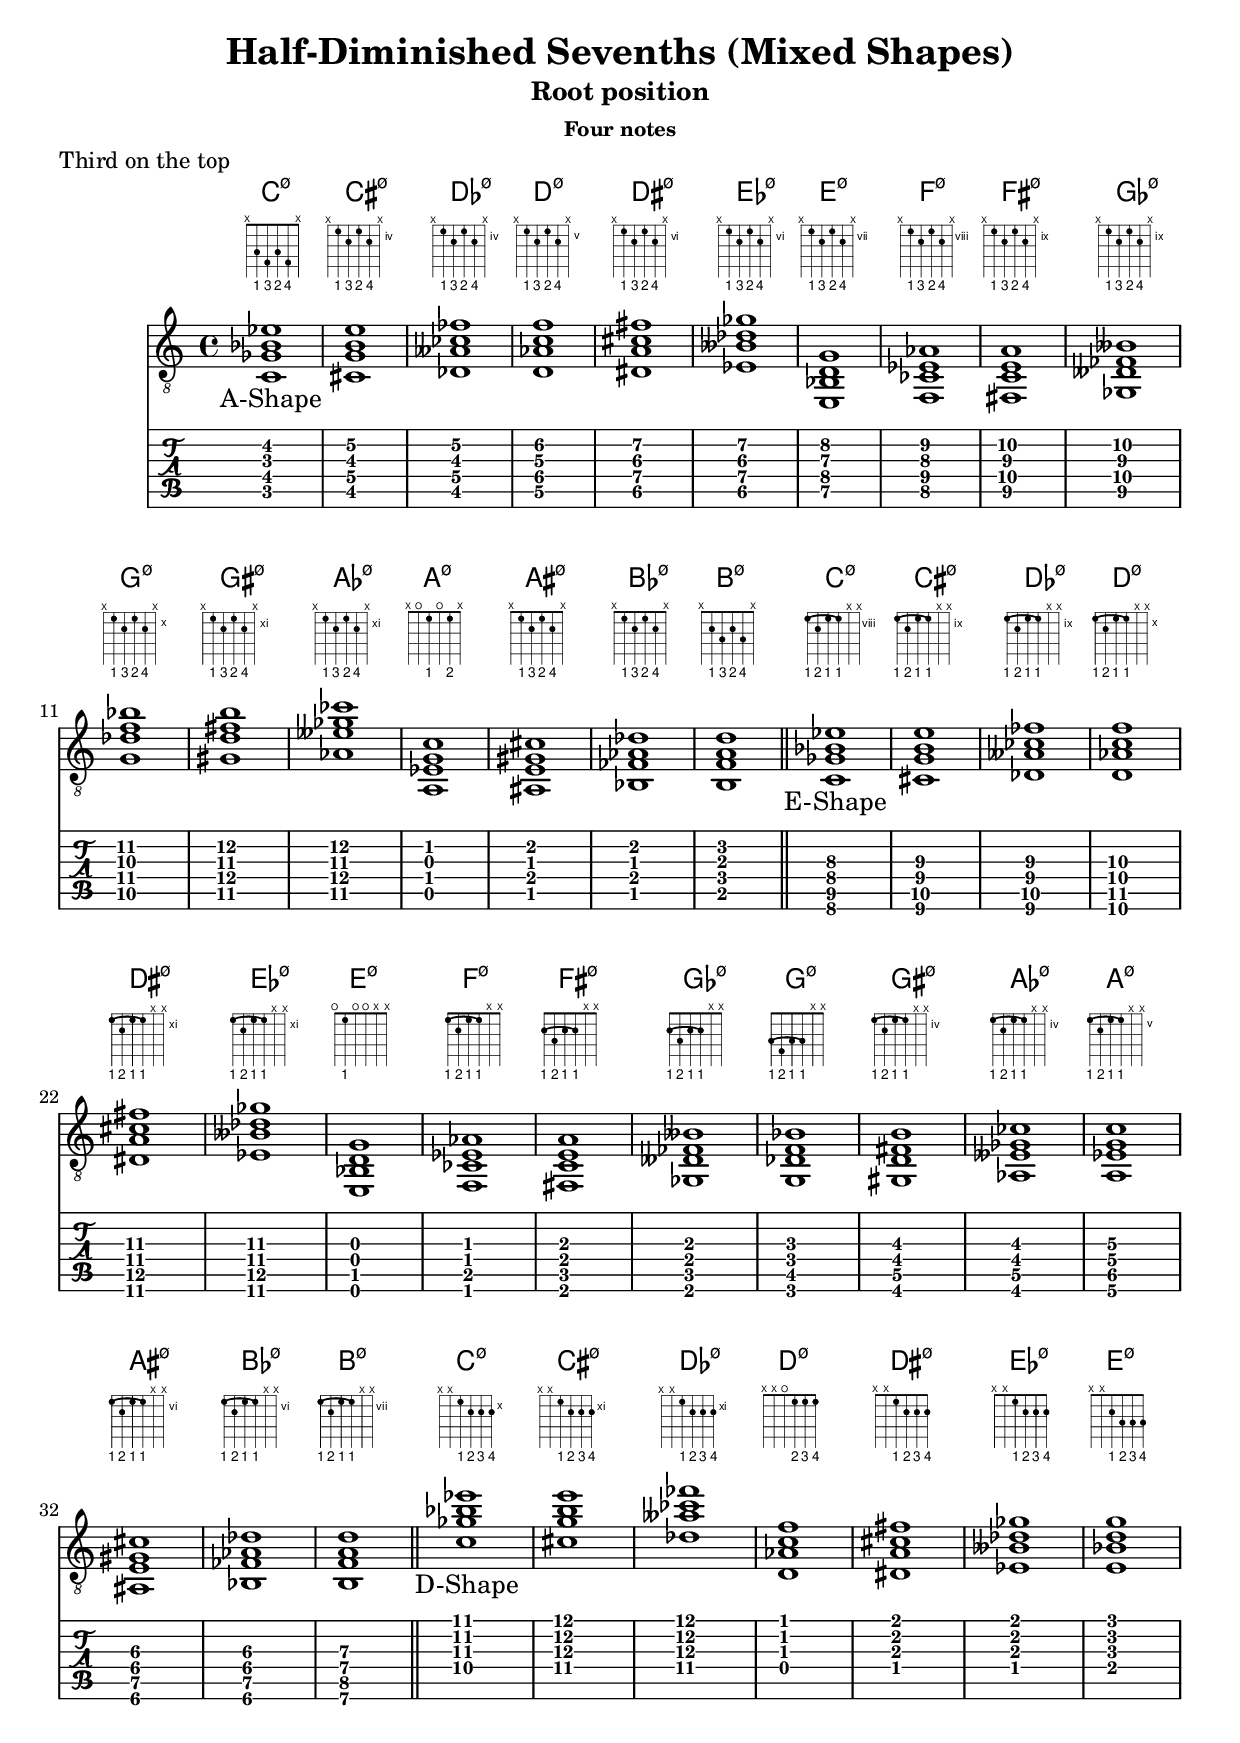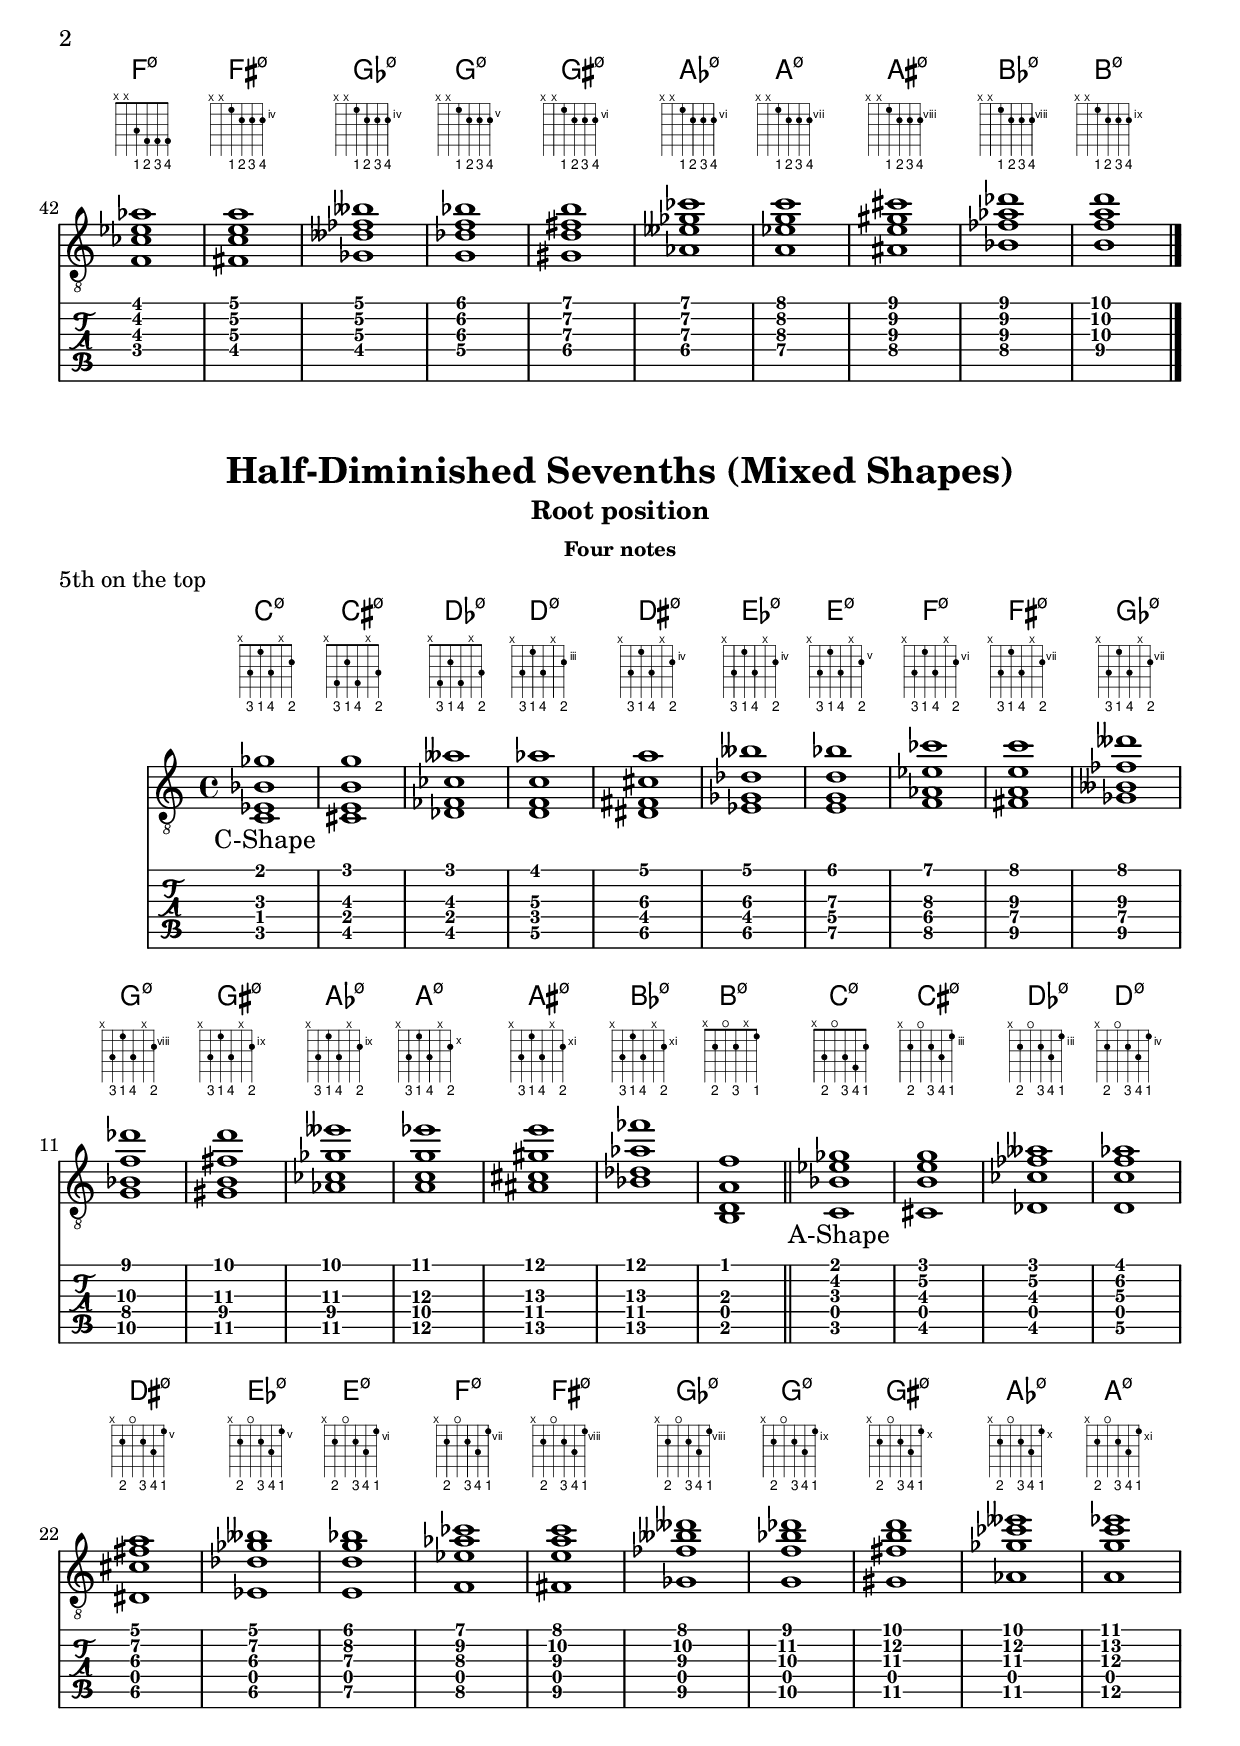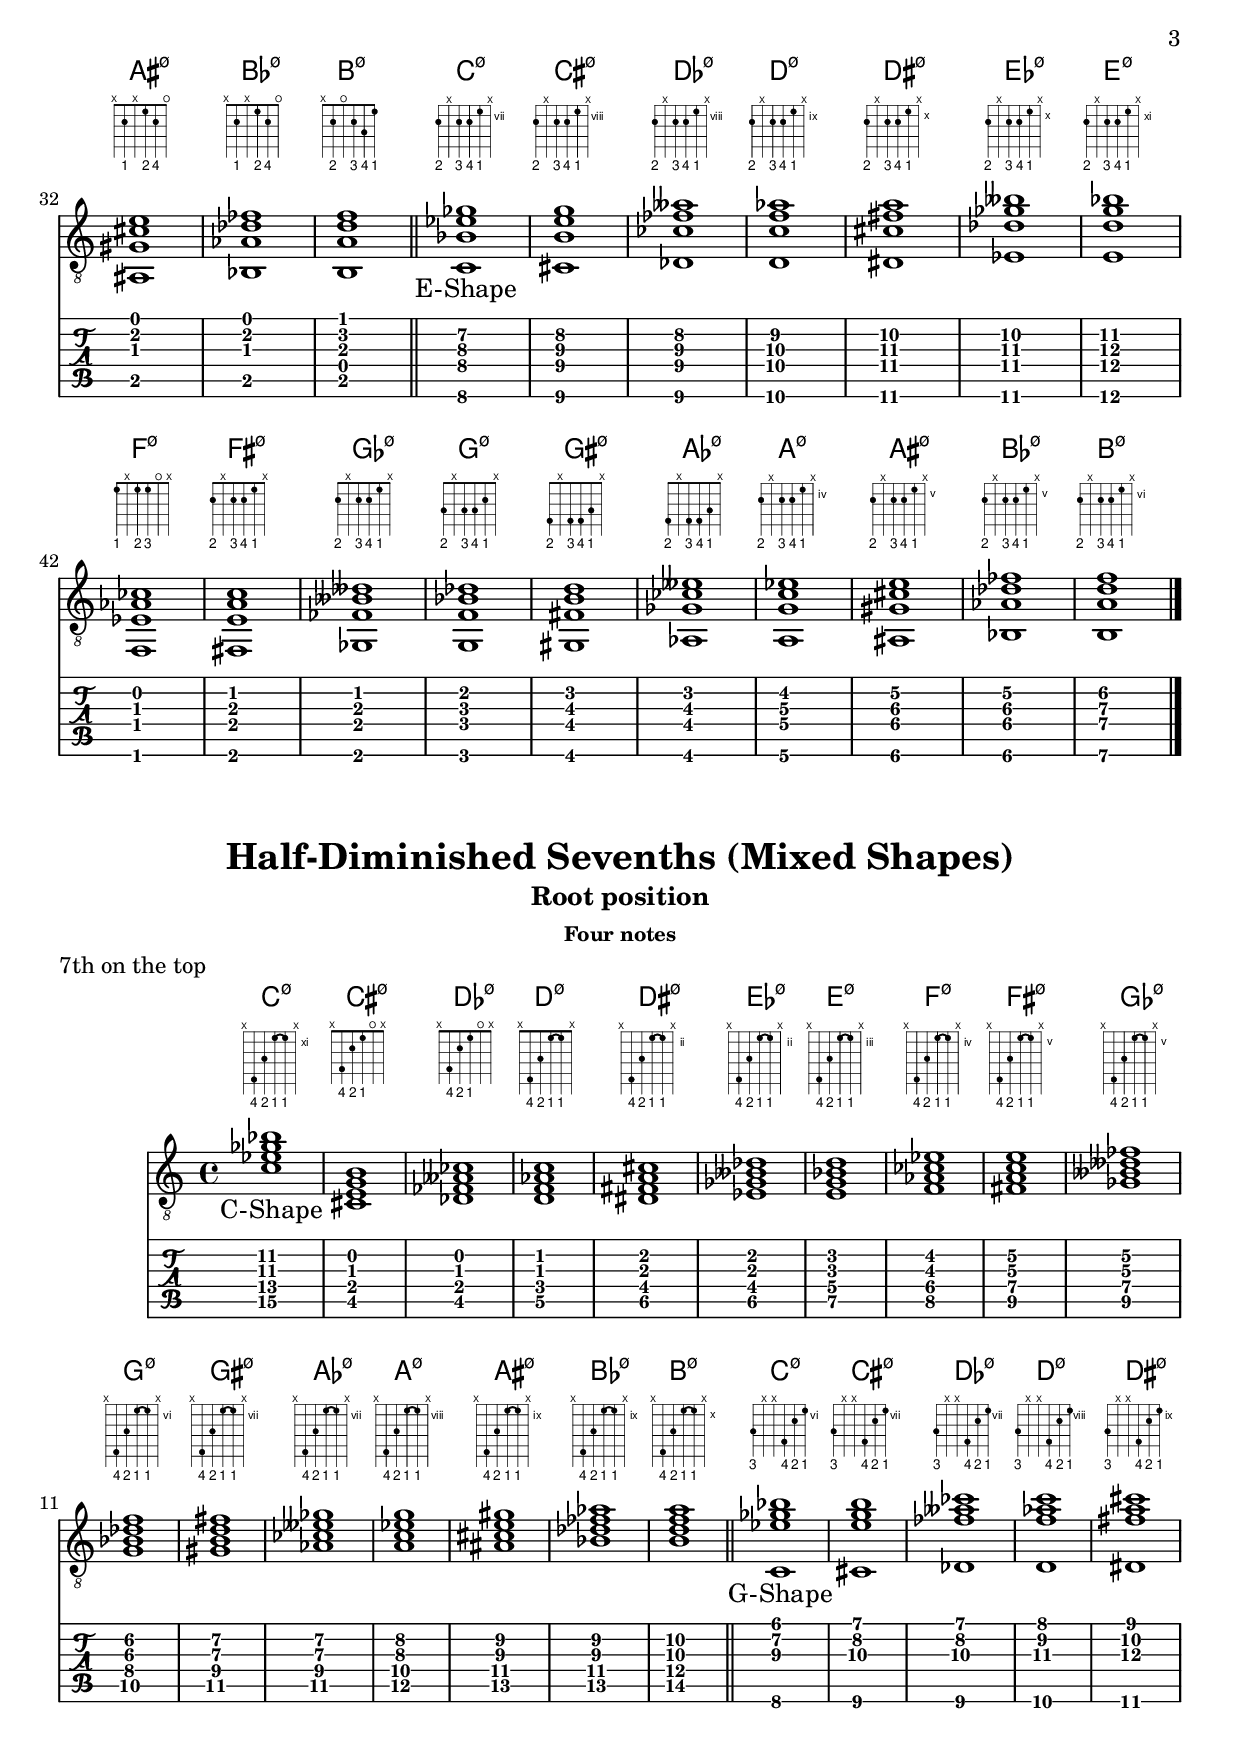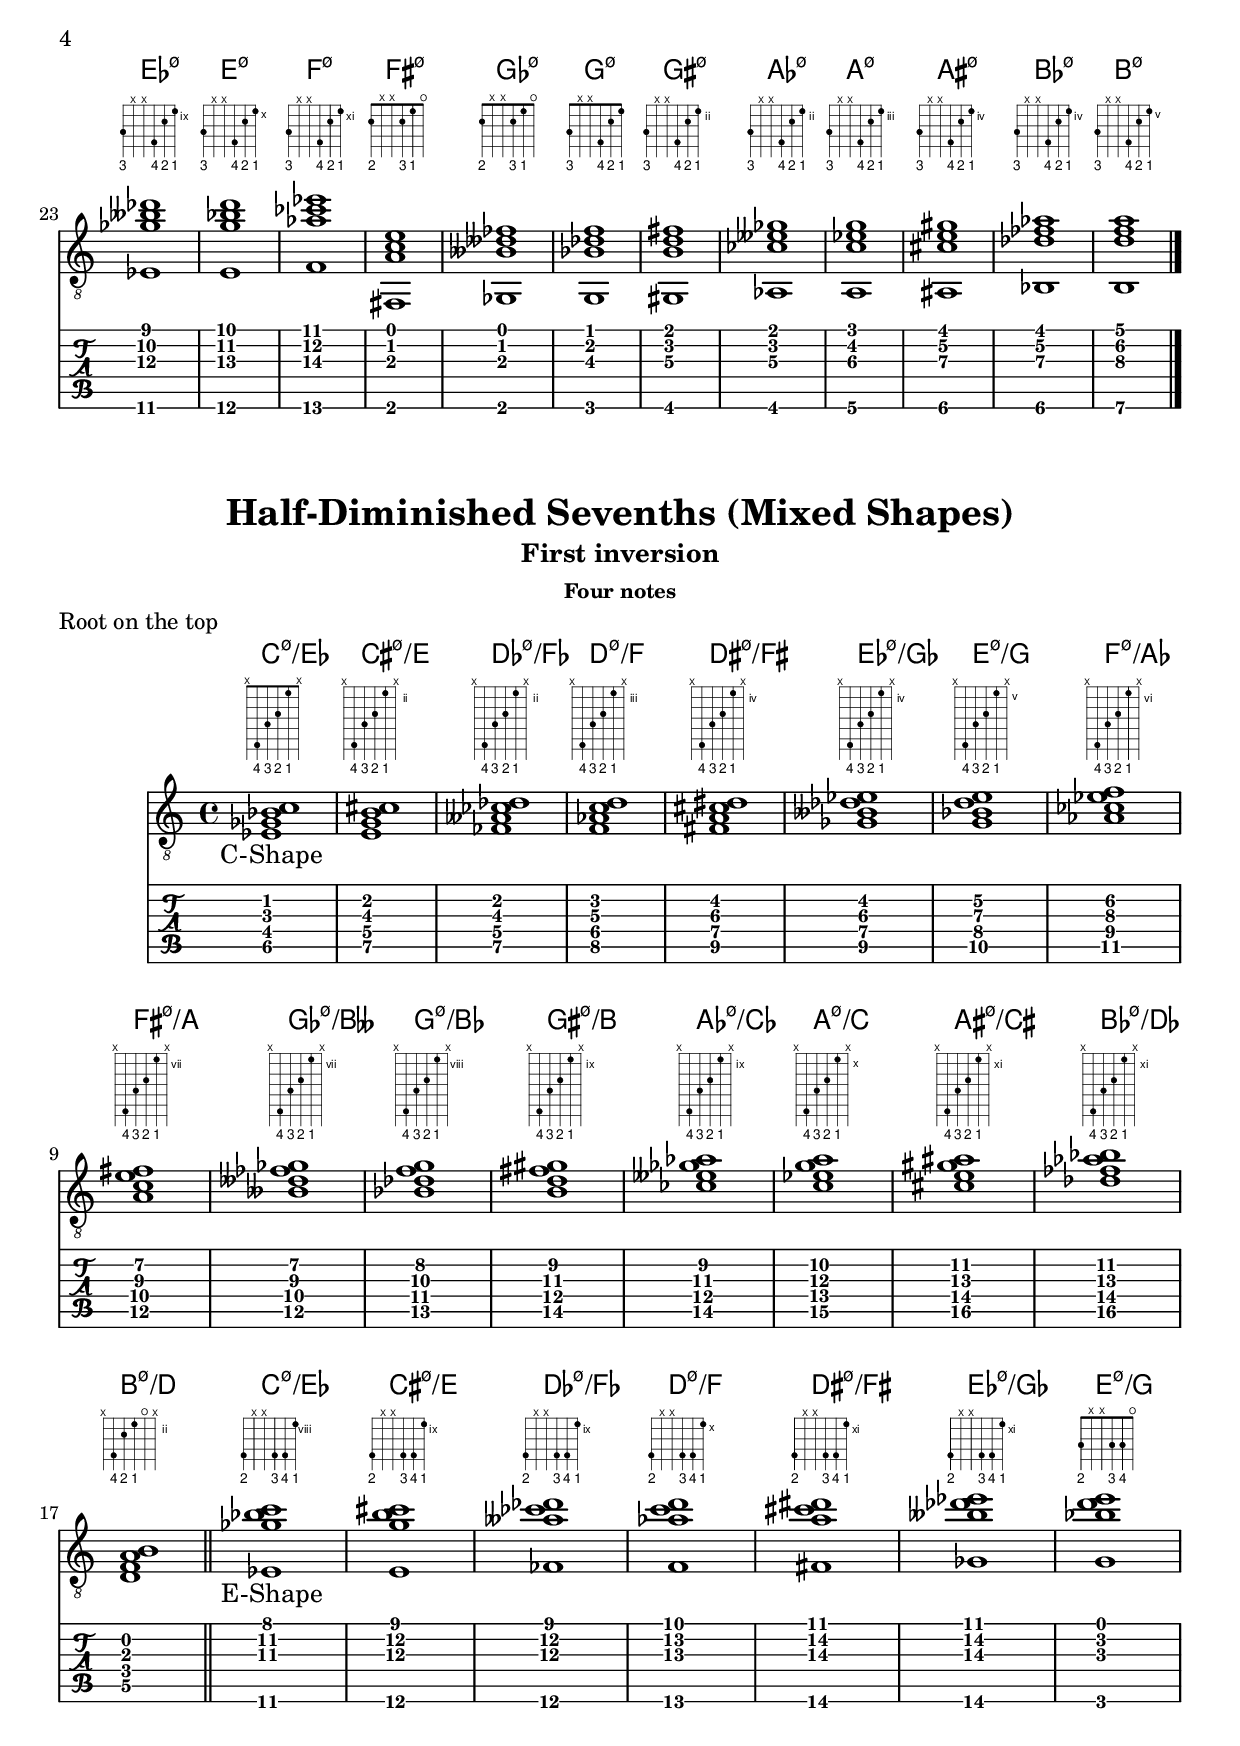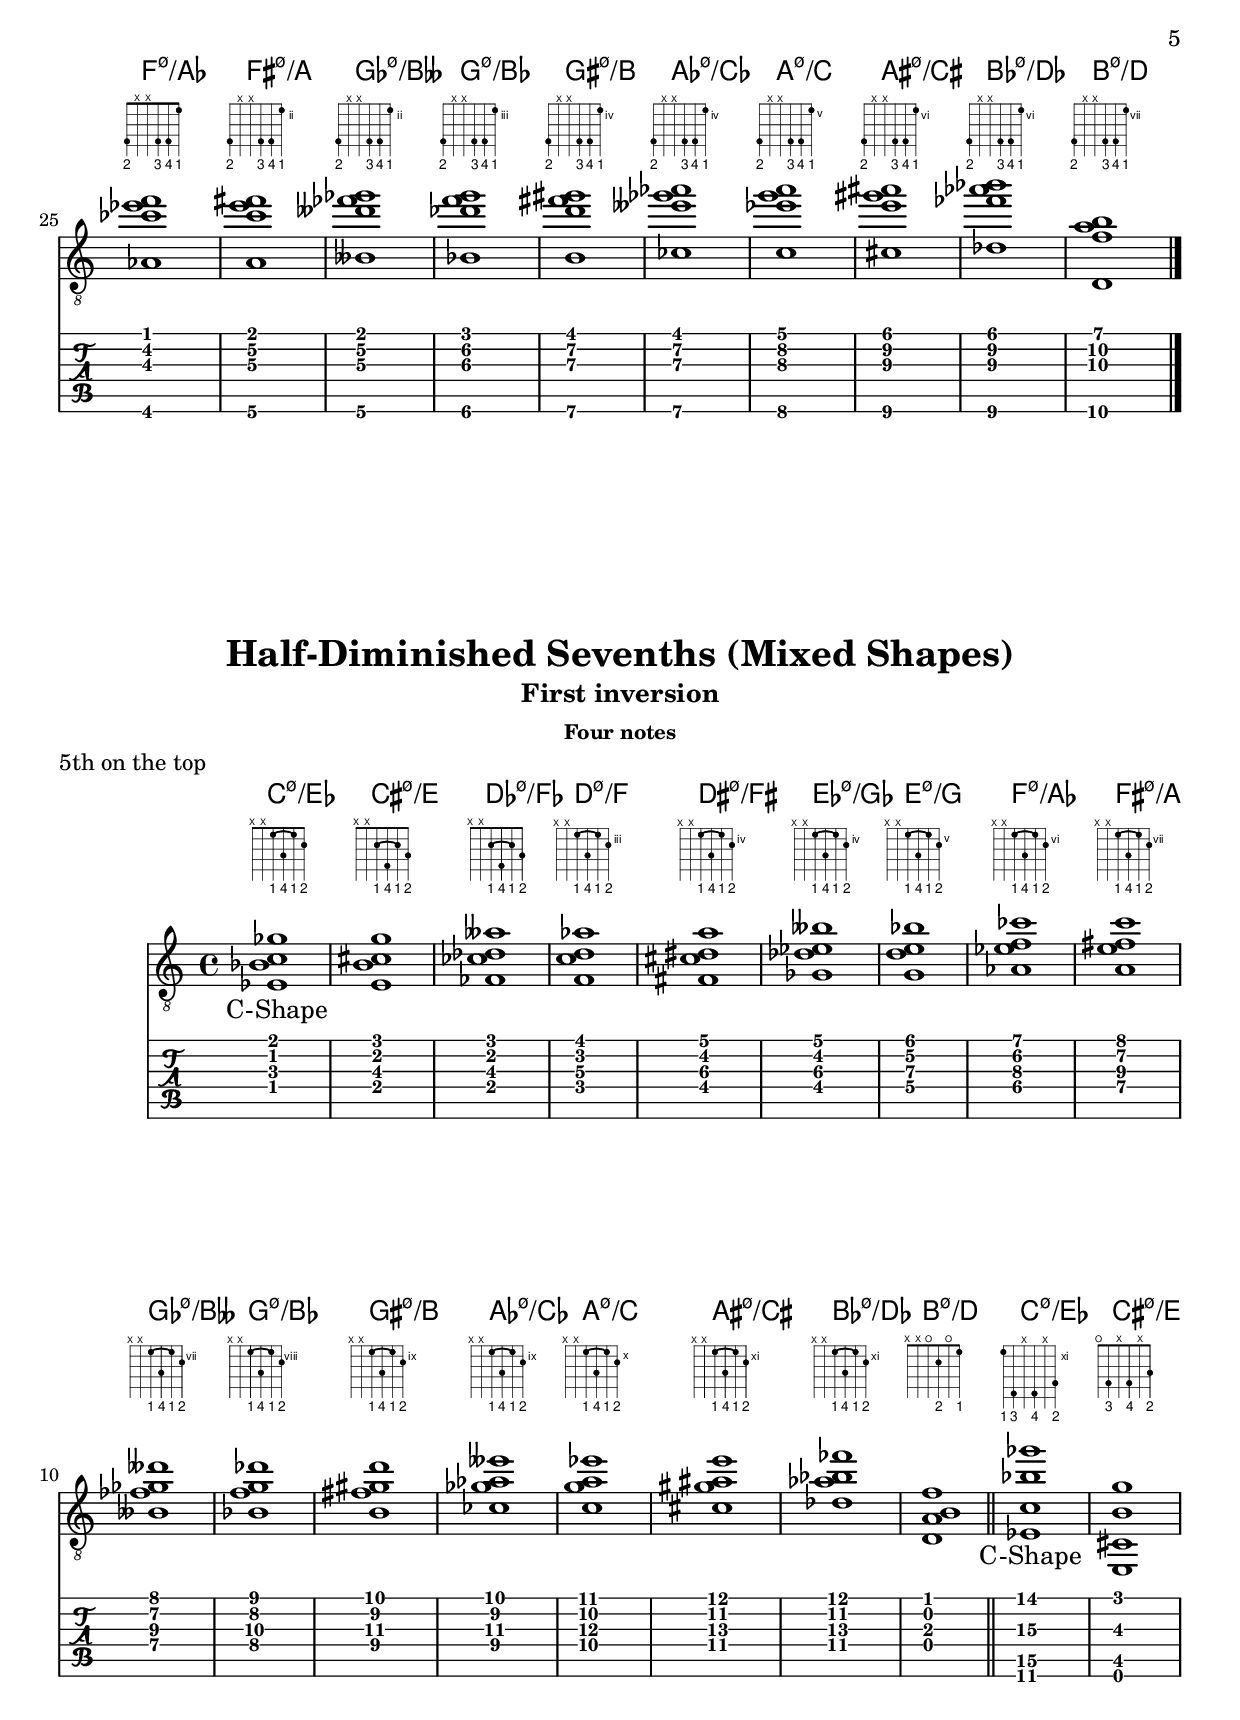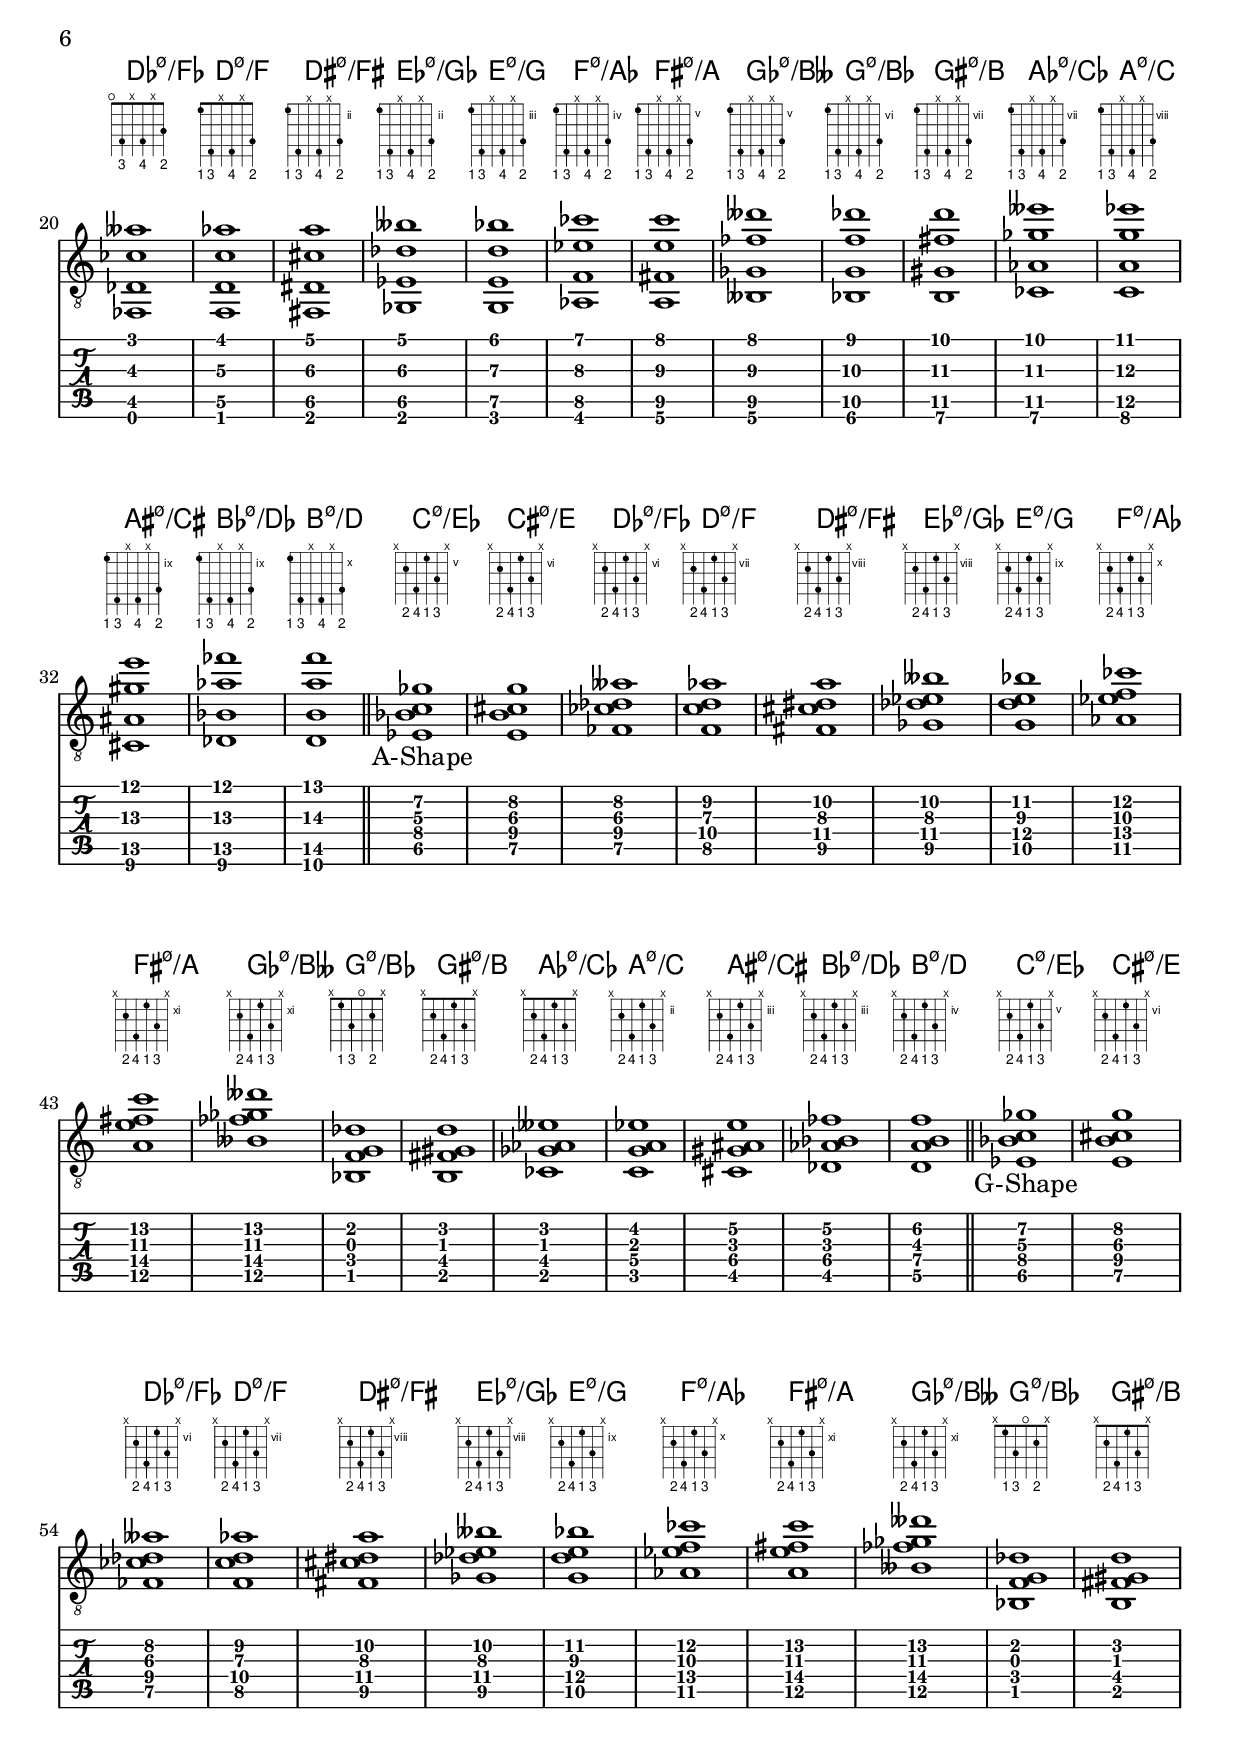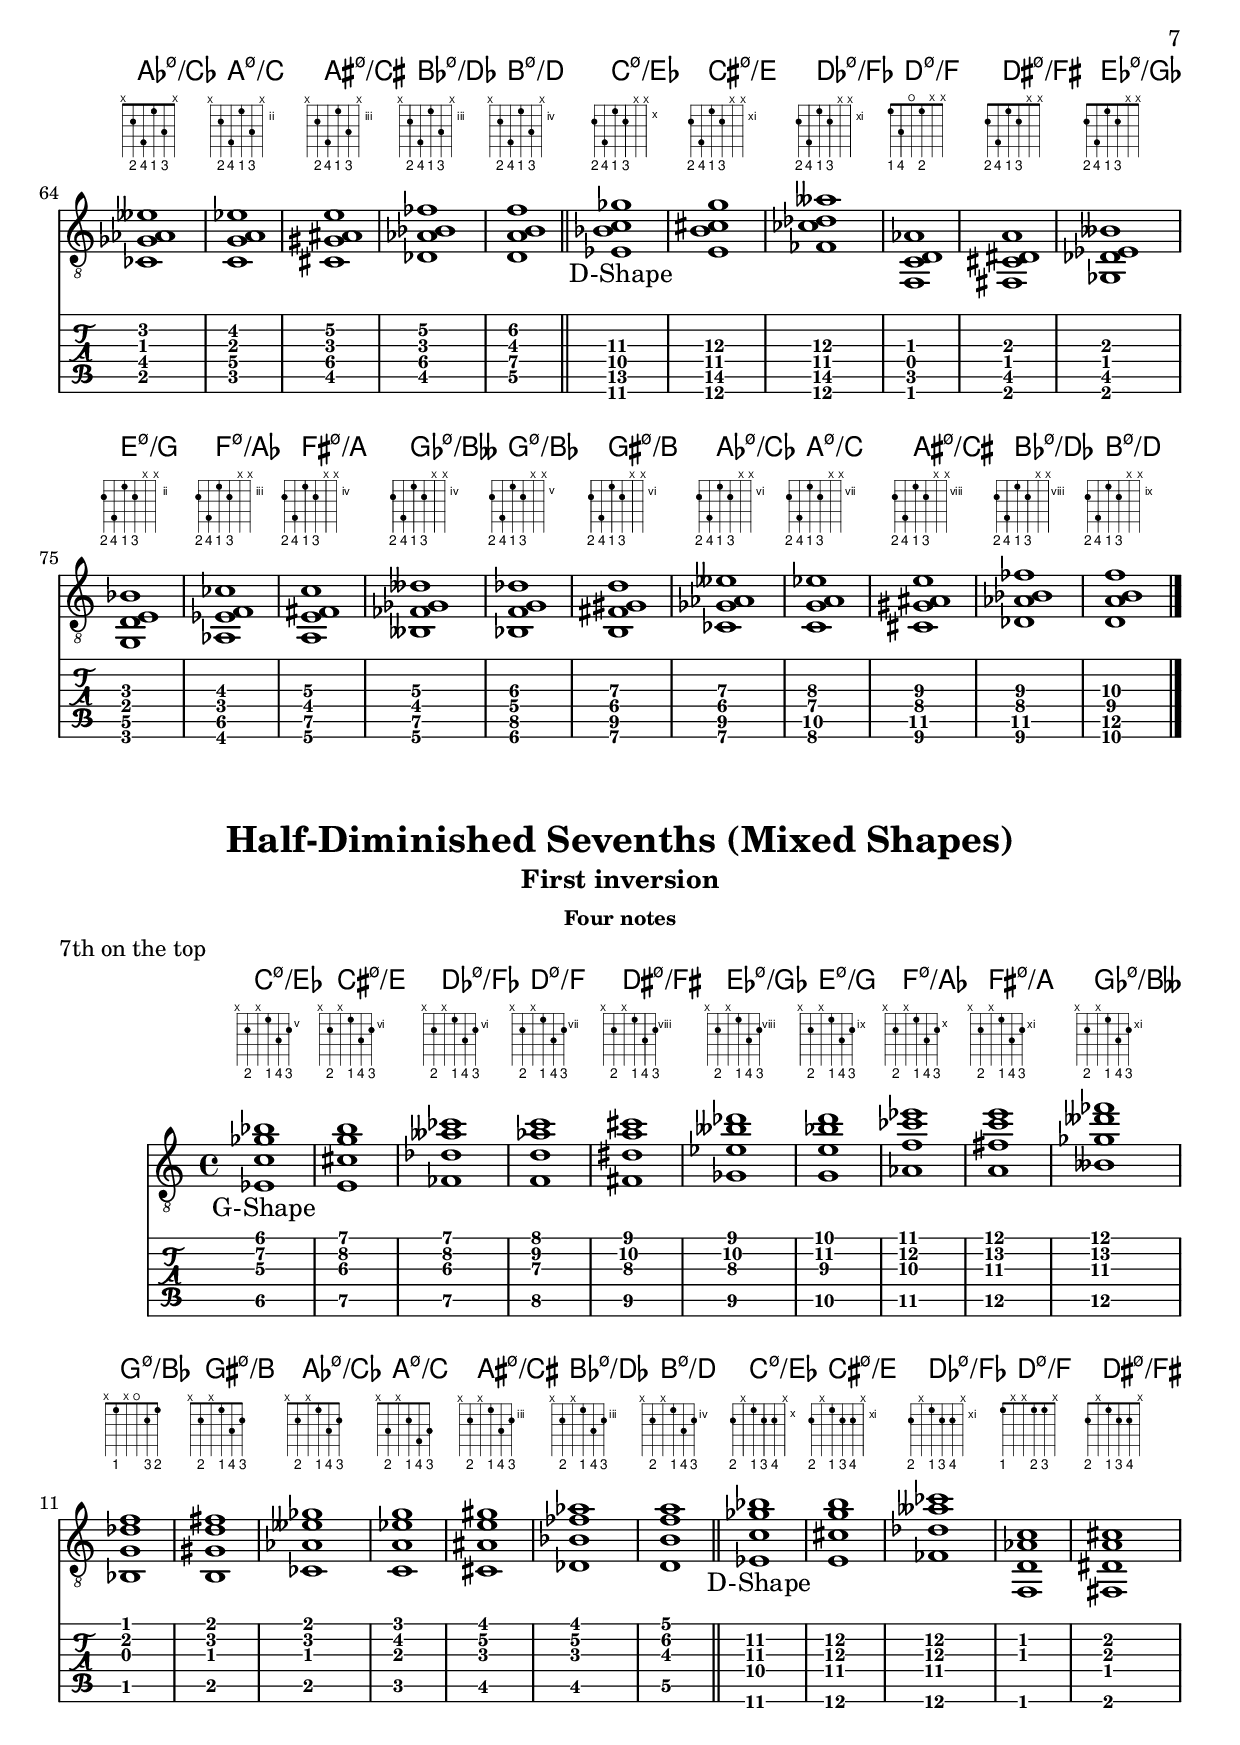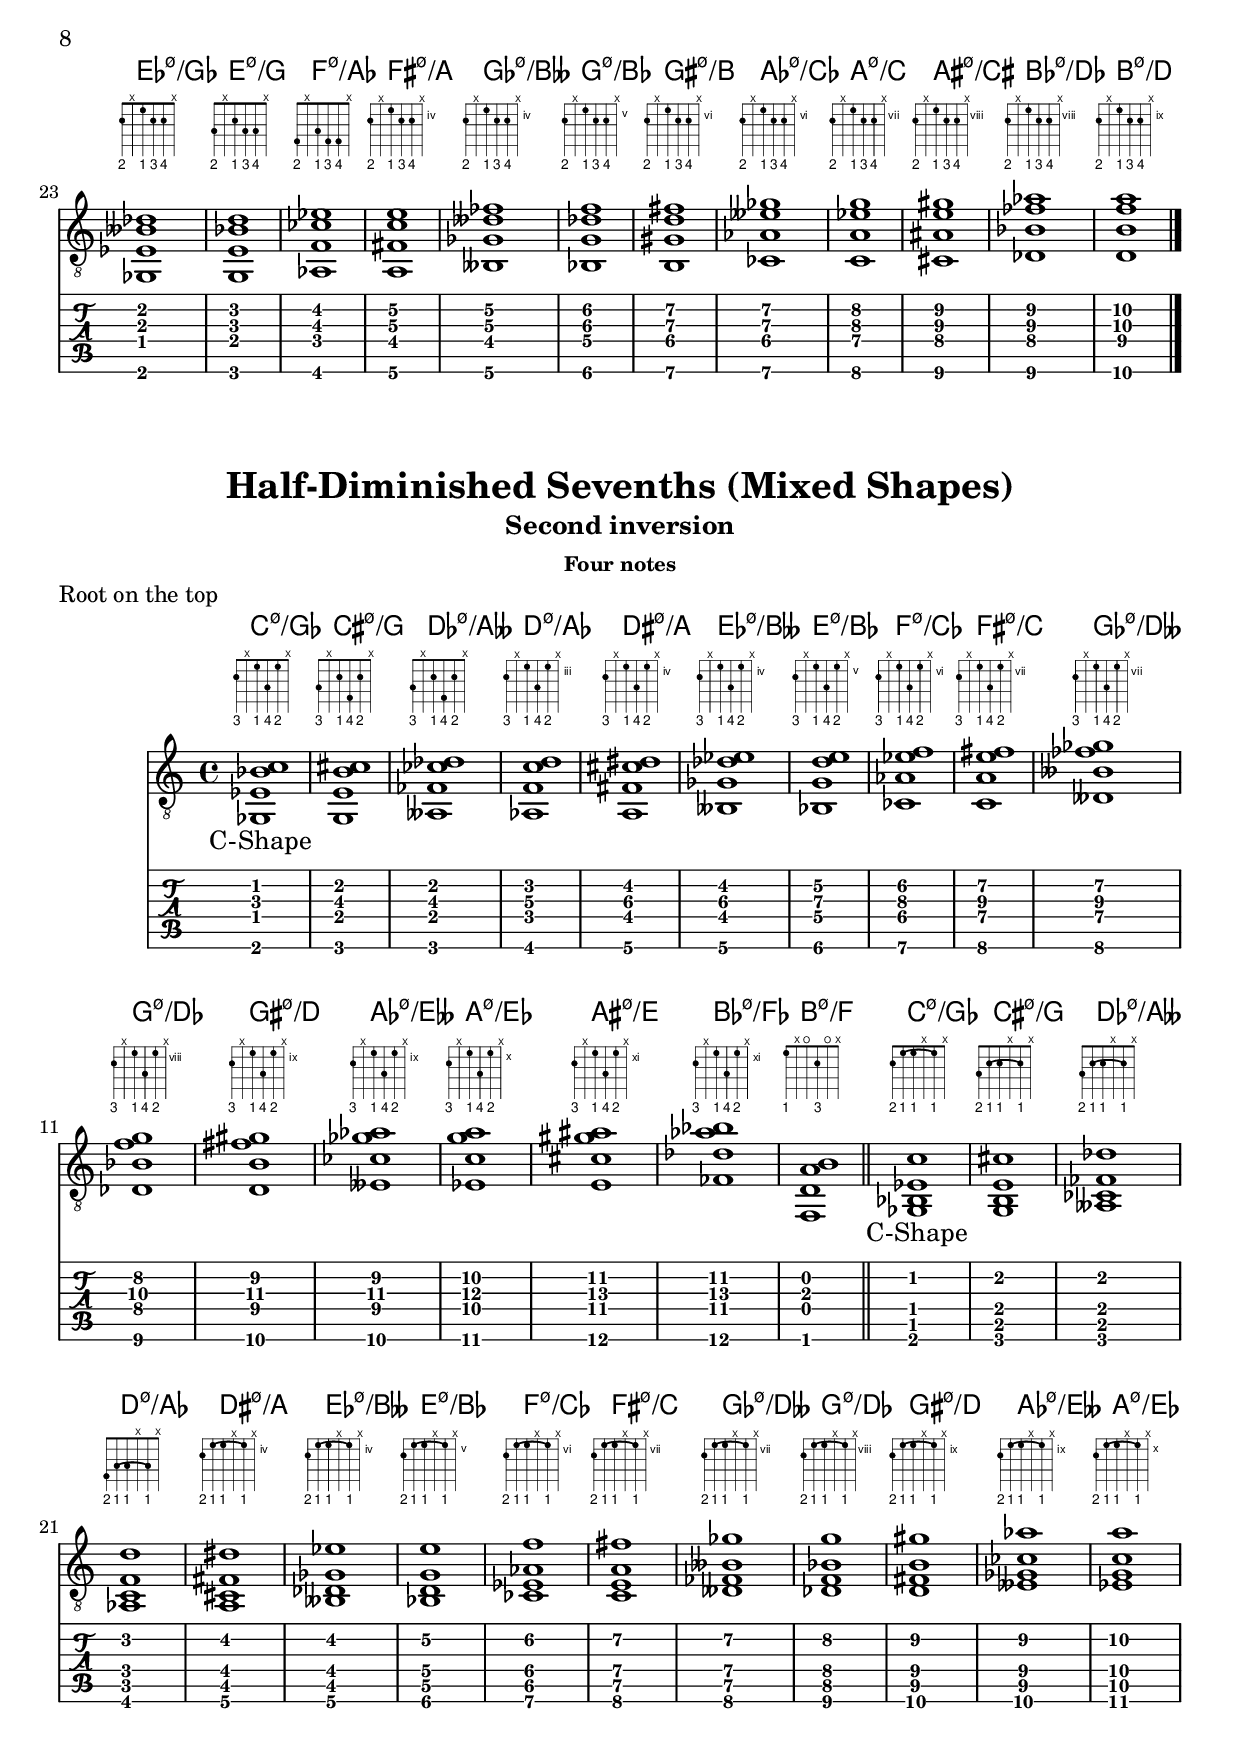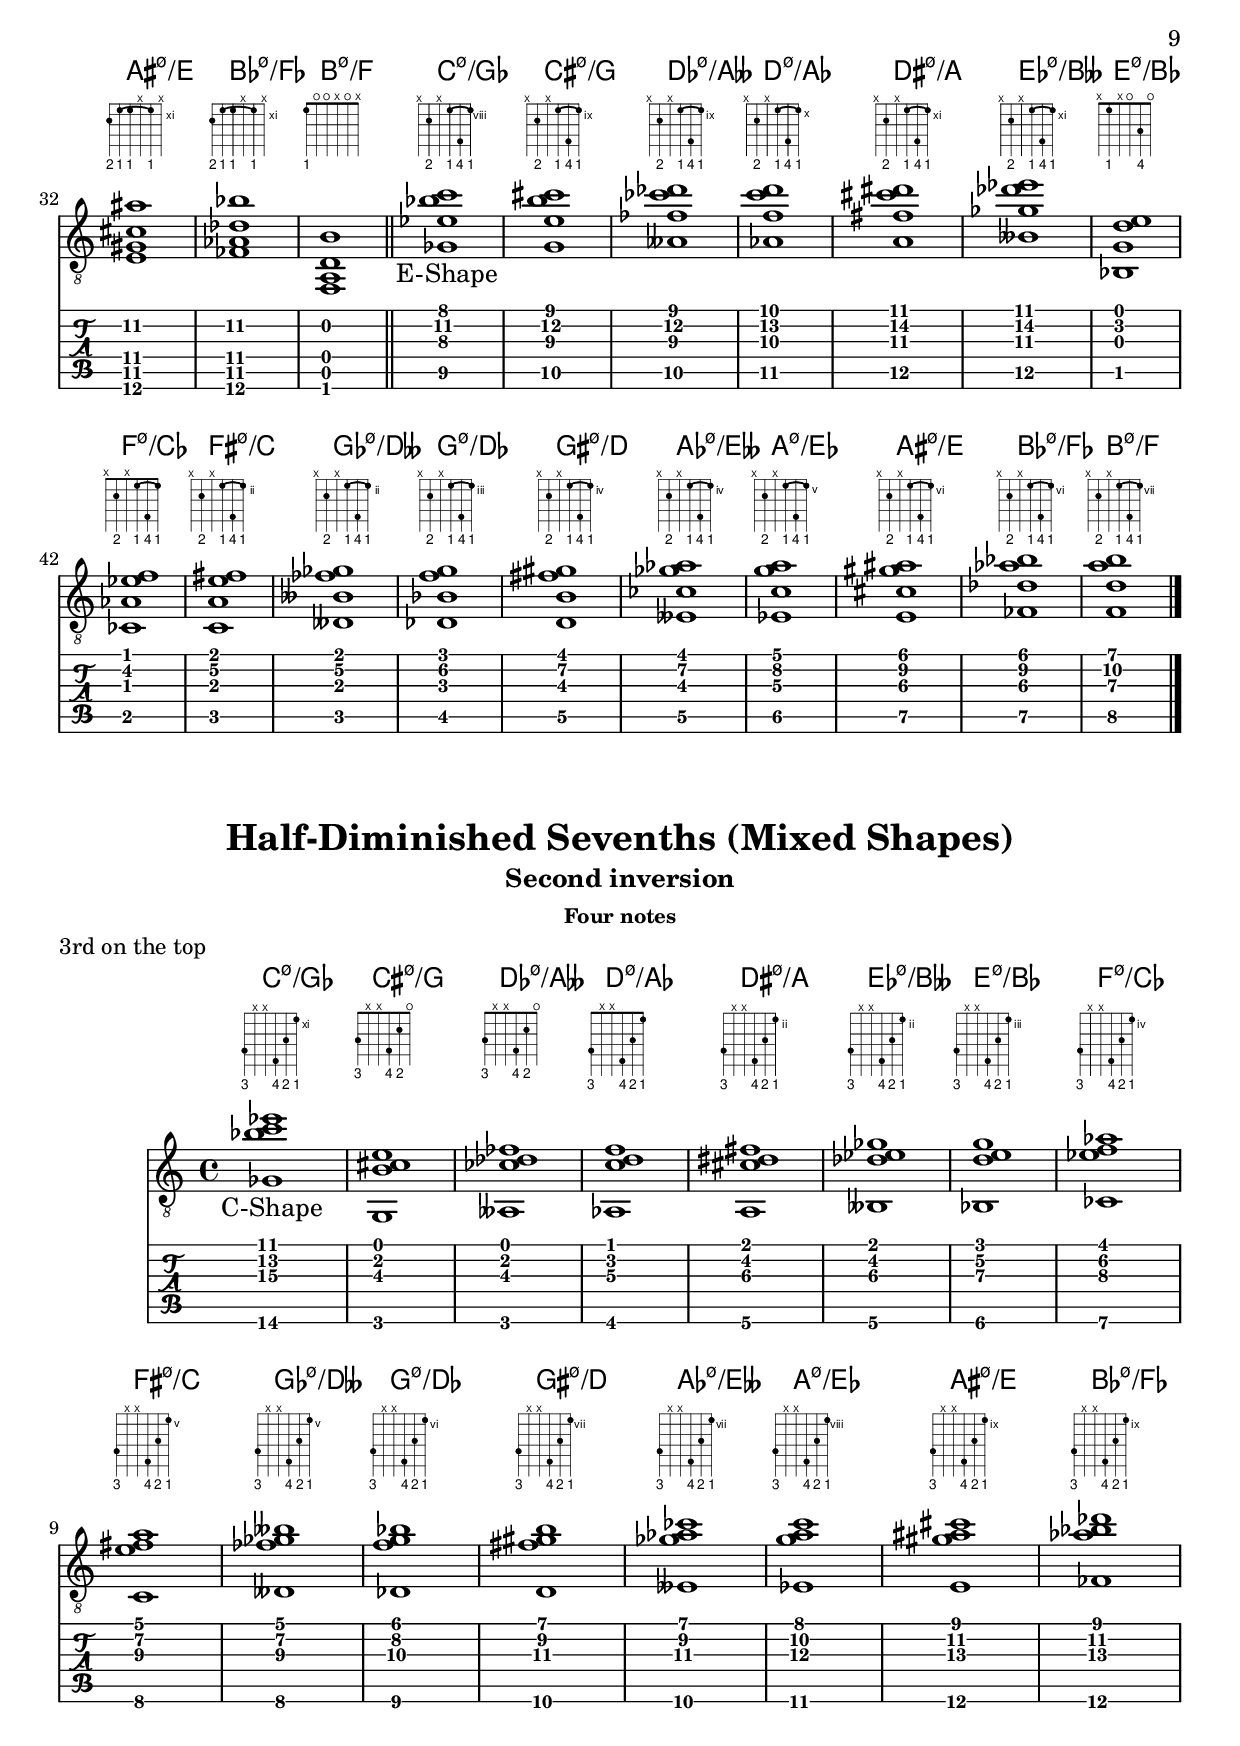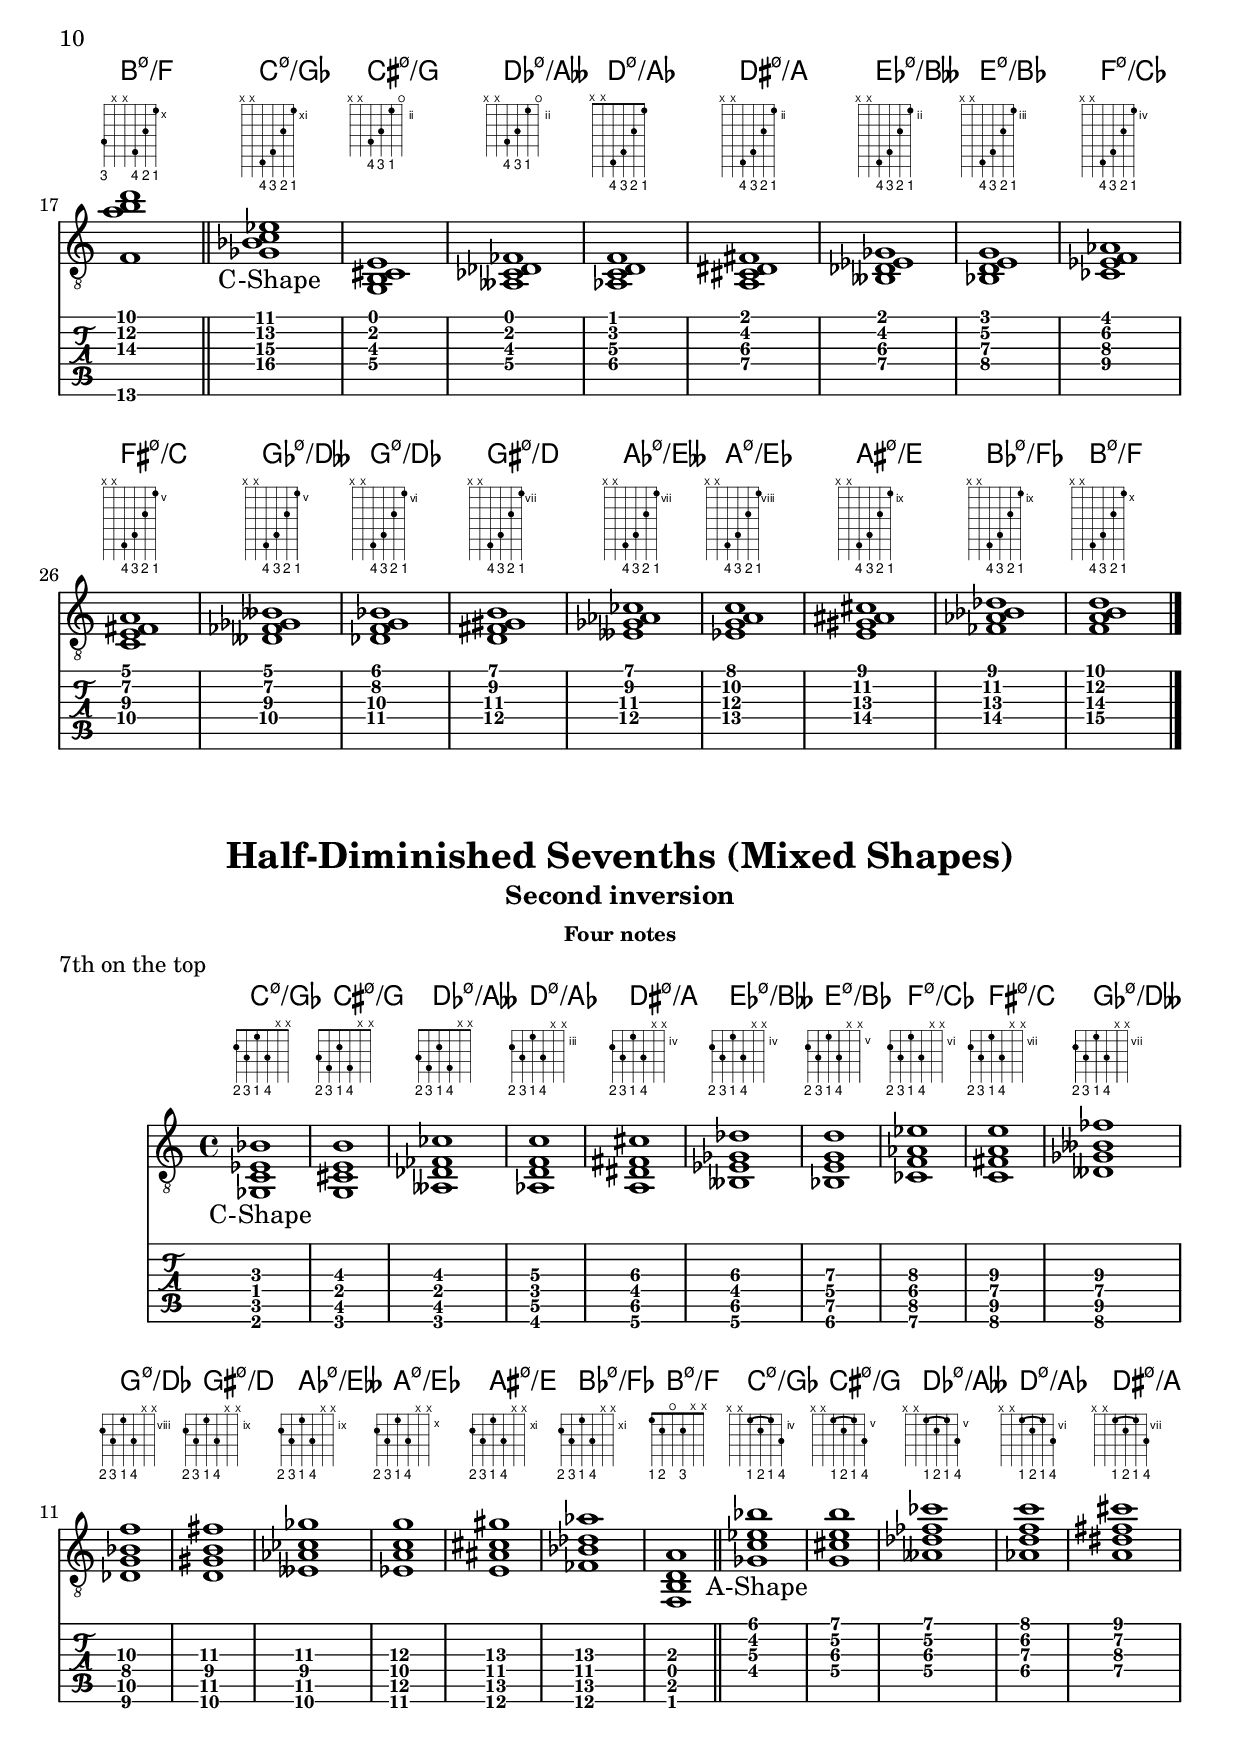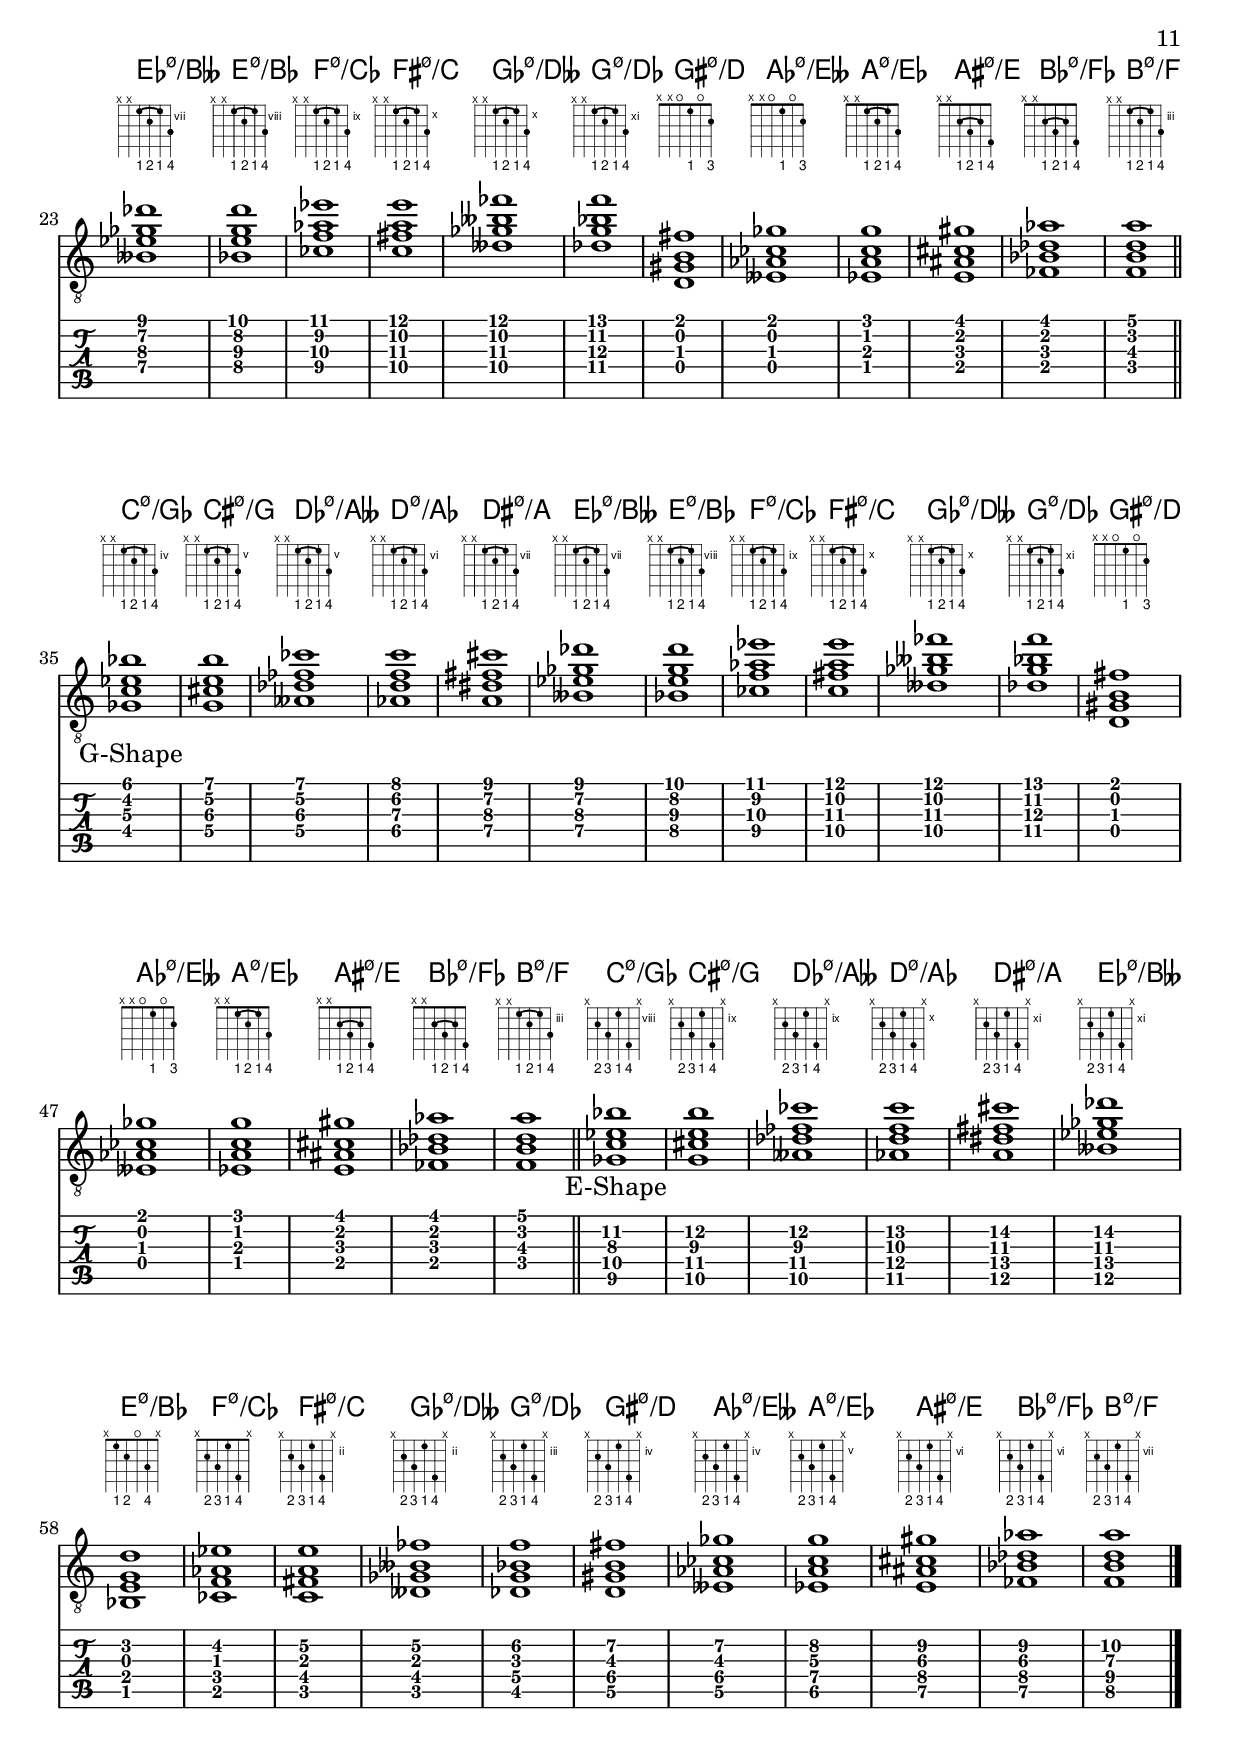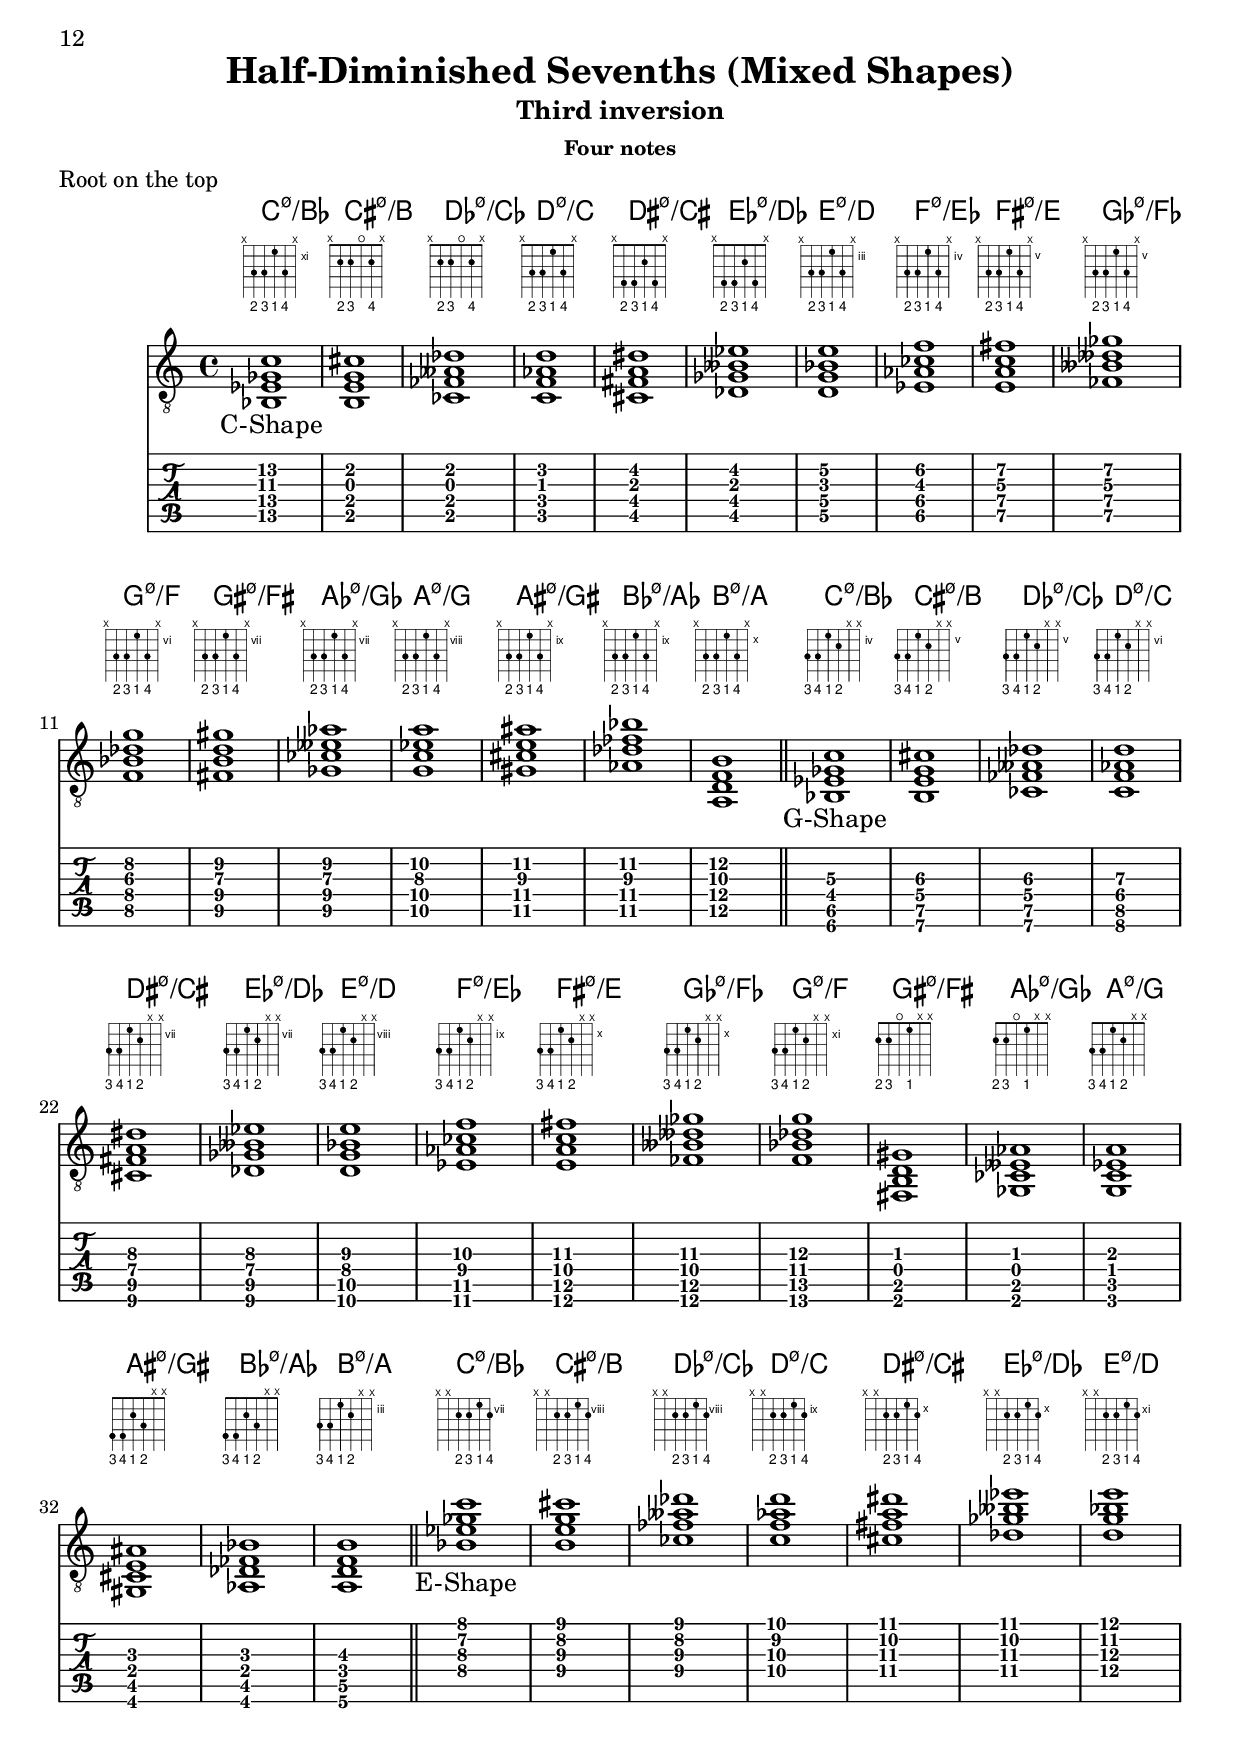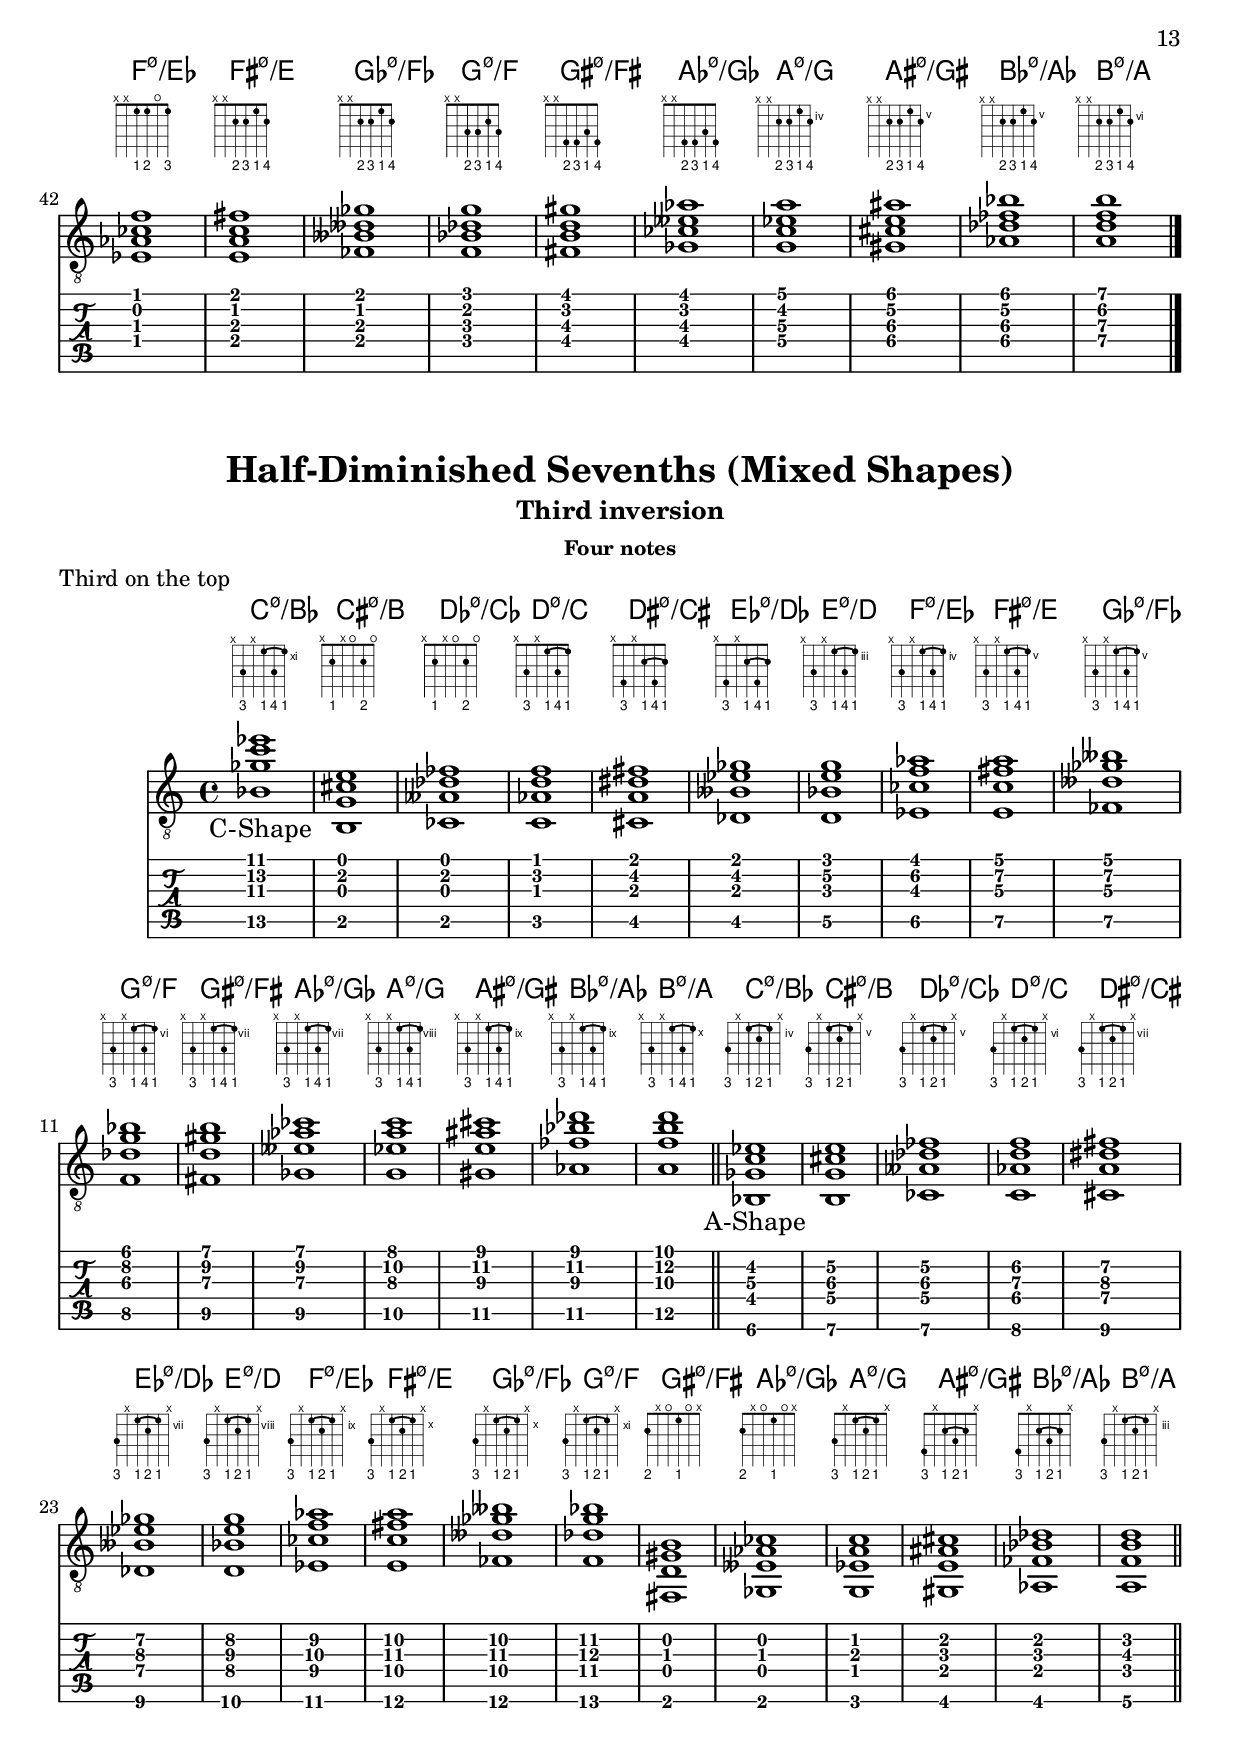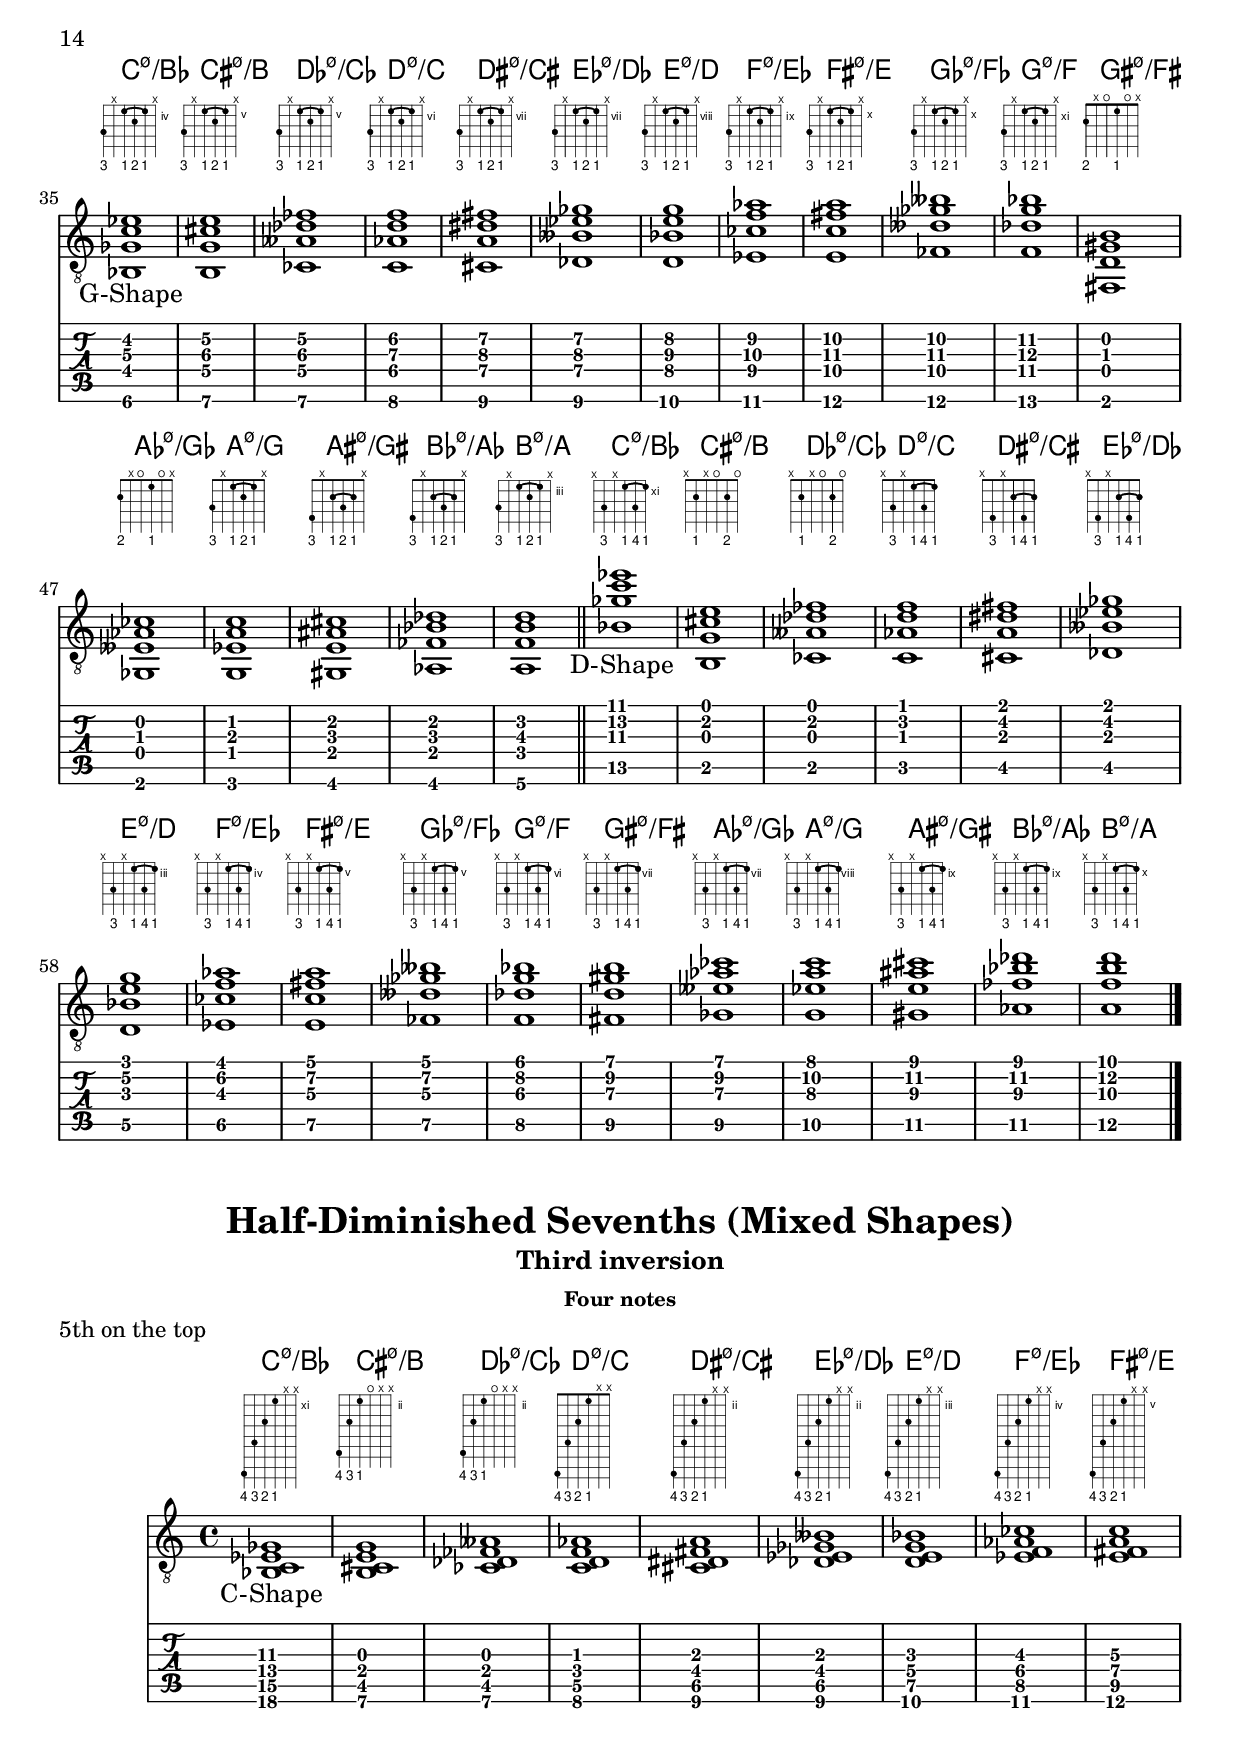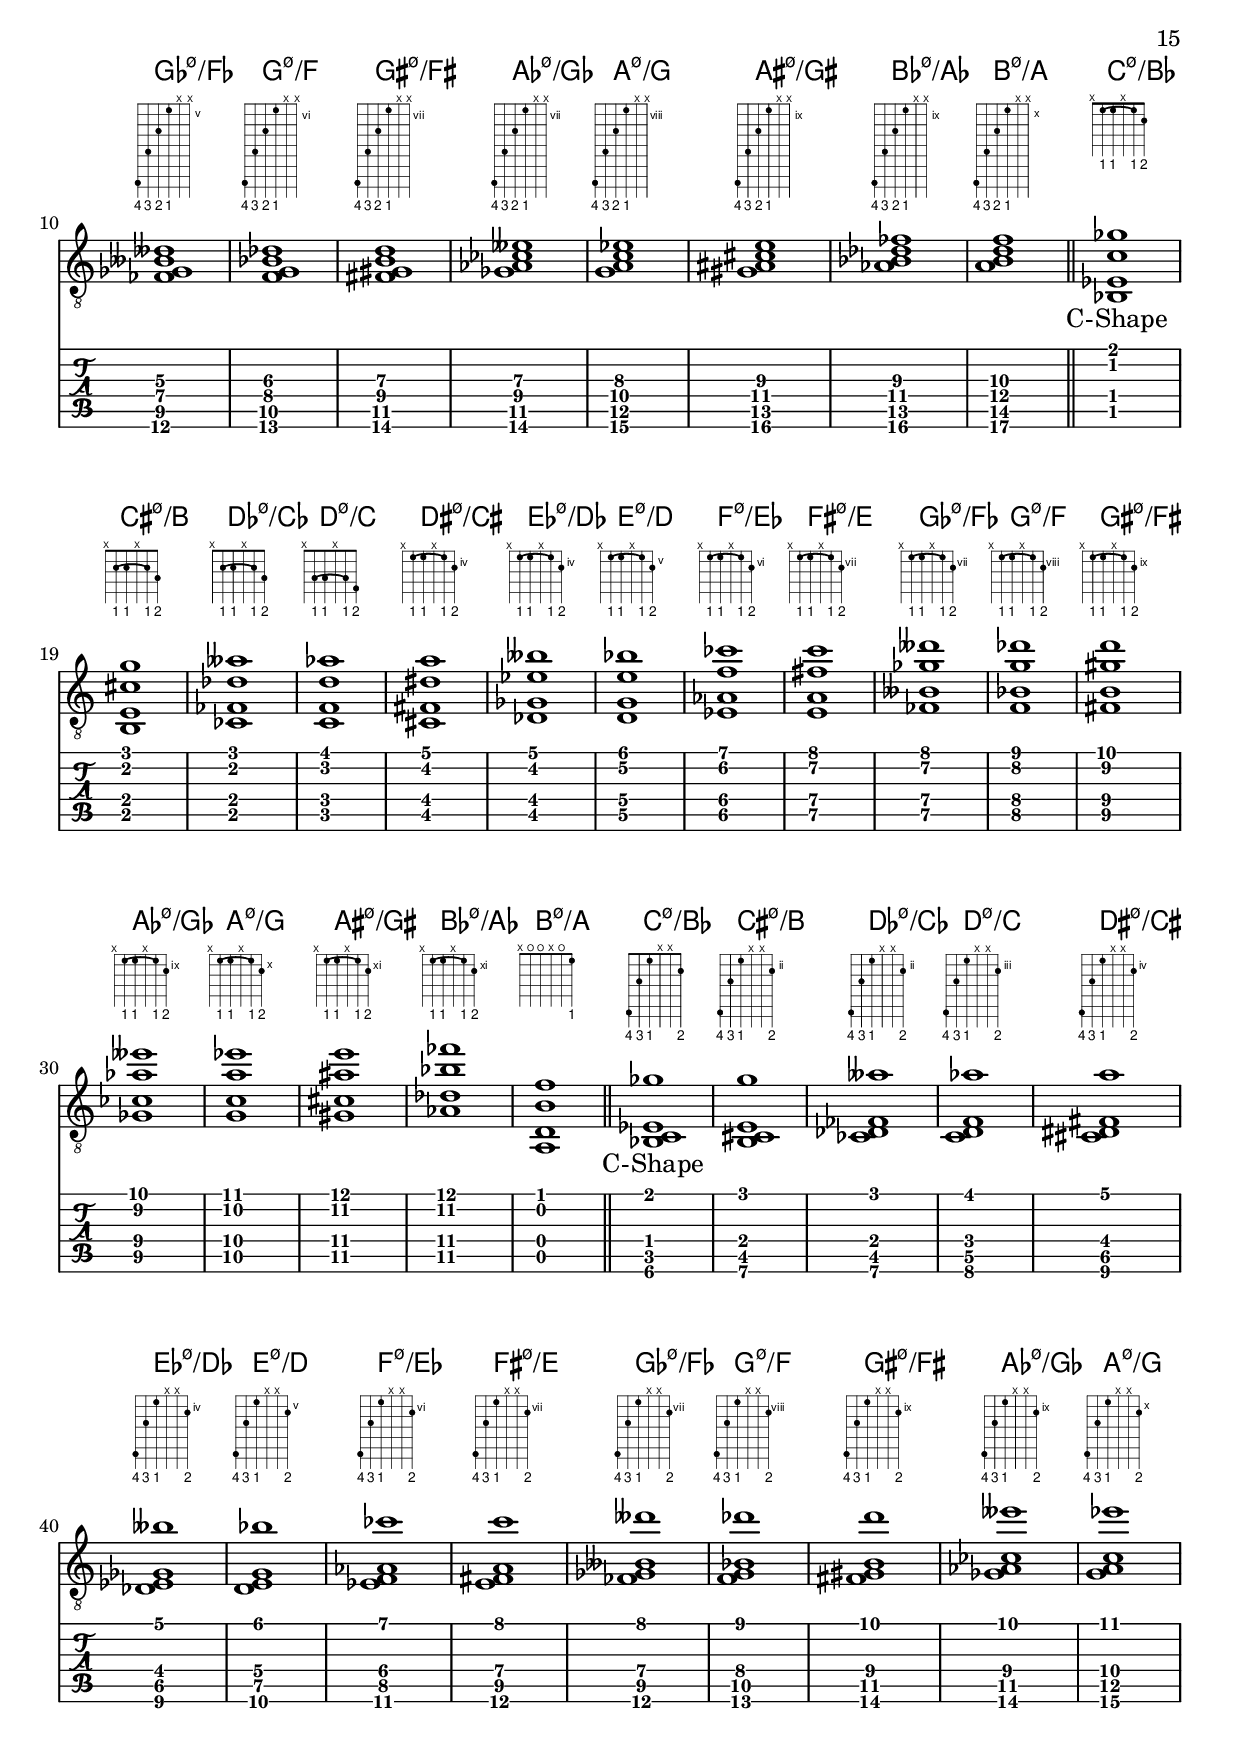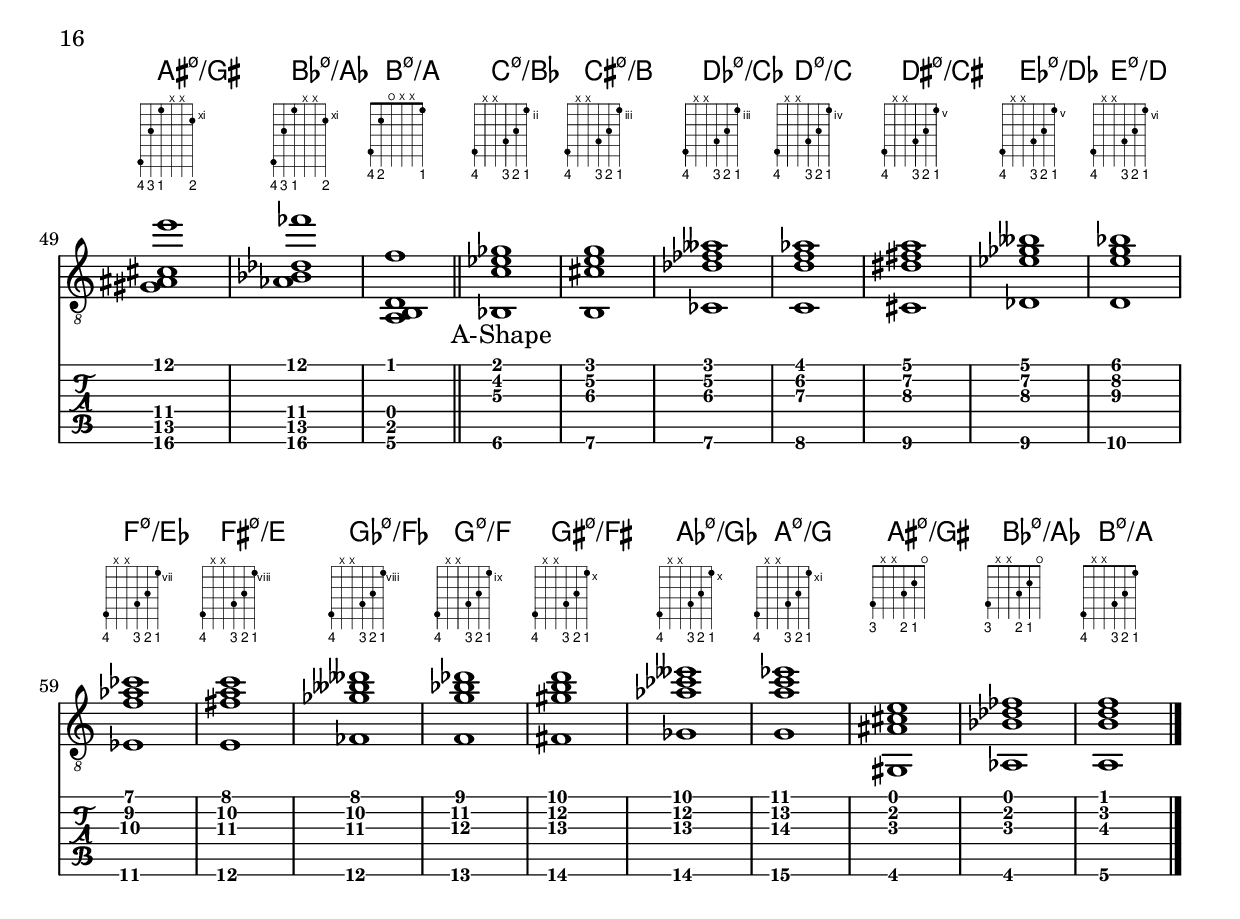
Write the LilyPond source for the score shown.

\version "2.19.15"
%\include "predefined-guitar-fretboards.ly"
\include "../c-shape.ly"
\include "../a-shape.ly"
\include "../g-shape.ly"
\include "../e-shape.ly"
\include "../d-shape.ly"
\include "../alt-shape.ly"

\layout {
   \context { %\Score
      %\override StringNumber.transparent = ##t
      \Voice
      \remove "New_fingering_engraver"
   }
}

\paper {
  print-all-headers = ##t
}

%%%%%%%%%%%%%%%%%%%%%%%%%%%%%%%%%%%%%%%%%%%%%%%%%%
%%%%%%%%%%%% HALF-DIMINISHED SEVENTHS %%%%%%%%%%%%
%%%%%%%%%%%%%%%%%%%%%%%%%%%%%%%%%%%%%%%%%%%%%%%%%%
halfDiminishedSeventhsRootPositionFourNotesThirdOnTopChordSymbols = \chordmode {
% * tetrads
% ** half-diminished sevenths
% *** root position
% **** four notes
% ***** third on the top
  %\aShape
  %\eShape
  %\dShape
  \repeat unfold 3 {
    c1:m7.5-
    cis1:m7.5- 
    des1:m7.5-
    d1:m7.5-
    dis1:m7.5- 
    es1:m7.5-
    e1:m7.5-
    f1:m7.5-
    fis1:m7.5- 
    ges1:m7.5-
    g1:m7.5-
    gis1:m7.5- 
    as1:m7.5-
    a1:m7.5-
    ais1:m7.5- 
    bes1:m7.5-
    b1:m7.5-
  }
}

halfDiminishedSeventhsRootPositionFourNotesThirdOnTopShapes = \lyricmode {
% * tetrads
% ** half-diminished sevenths
% *** root position
% **** four notes
% ***** third on the top
  A-Shape \repeat unfold 16 { \skip1 }
  E-Shape \repeat unfold 16 { \skip1 }
  D-Shape \repeat unfold 16 { \skip1 }
}

halfDiminishedSeventhsRootPositionFourNotesThirdOnTop = \chordmode {
% * tetrads
% ** half-diminished sevenths
% *** root position
% **** four notes
% ***** third on the top
  \aShape
  c,1:1.5-.7.10-
  cis,1:1.5-.7.10-
  des,1:1.5-.7.10-
  d,1:1.5-.7.10-
  dis,1:1.5-.7.10-
  es,1:1.5-.7.10-
  e,,1:1.5-.7.10-
  f,,1:1.5-.7.10-
  fis,,1:1.5-.7.10-
  ges,,1:1.5-.7.10-
  g,1:1.5-.7.10-
  gis,1:1.5-.7.10-
  as,1:1.5-.7.10-
  a,,1:1.5-.7.10-
  ais,,1:1.5-.7.10-
  bes,,1:1.5-.7.10-
  b,,1:1.5-.7.10-
  \bar "||"
  \eShape
  c,1:1.5-.7.10-
  cis,1:1.5-.7.10-
  des,1:1.5-.7.10-
  d,1:1.5-.7.10-
  dis,1:1.5-.7.10-
  es,1:1.5-.7.10-
  e,,1:1.5-.7.10-
  f,,1:1.5-.7.10-
  fis,,1:1.5-.7.10-
  ges,,1:1.5-.7.10-
  g,,1:1.5-.7.10-
  gis,,1:1.5-.7.10-
  as,,1:1.5-.7.10-
  a,,1:1.5-.7.10-
  ais,,1:1.5-.7.10-
  bes,,1:1.5-.7.10-
  b,,1:1.5-.7.10-
  \bar "||"
  \dShape
  c1:1.5-.7.10-
  cis1:1.5-.7.10-
  des1:1.5-.7.10-
  d,1:1.5-.7.10-
  dis,1:1.5-.7.10-
  es,1:1.5-.7.10-
  e,1:1.5-.7.10-
  f,1:1.5-.7.10-
  fis,1:1.5-.7.10-
  ges,1:1.5-.7.10-
  g,1:1.5-.7.10-
  gis,1:1.5-.7.10-
  as,1:1.5-.7.10-
  a,1:1.5-.7.10-
  ais,1:1.5-.7.10-
  bes,1:1.5-.7.10-
  b,1:1.5-.7.10-
  \bar "|."
}

halfDiminishedSeventhsRootPositionFourNotesFifthOnTopChordSymbols = \chordmode {
% * tetrads
% ** half-diminished sevenths
% *** root position
% **** four notes
% ***** 5th on the top
  %\cShape
  %\aShape
  %\eShape
  \repeat unfold 3 {
    c1:m7.5-
    cis1:m7.5- 
    des1:m7.5-
    d1:m7.5-
    dis1:m7.5- 
    es1:m7.5-
    e1:m7.5-
    f1:m7.5-
    fis1:m7.5- 
    ges1:m7.5-
    g1:m7.5-
    gis1:m7.5- 
    as1:m7.5-
    a1:m7.5-
    ais1:m7.5- 
    bes1:m7.5-
    b1:m7.5-
  }
}

halfDiminishedSeventhsRootPositionFourNotesFifthOnTopShapes = \lyricmode {
% * tetrads
% ** half-diminished sevenths
% *** root position
% **** four notes
% ***** 5th on the top
  C-Shape \repeat unfold 16 { \skip1 }
  A-Shape \repeat unfold 16 { \skip1 }
  E-Shape \repeat unfold 16 { \skip1 }
}

halfDiminishedSeventhsRootPositionFourNotesFifthOnTop = \chordmode {
% * tetrads
% ** half-diminished sevenths
% *** root position
% **** four notes
% ***** 5th on the top
  \cShape
  c,1:1.3-.7.12-
  cis,1:1.3-.7.12-
  des,1:1.3-.7.12-
  d,1:1.3-.7.12-
  dis,1:1.3-.7.12-
  es,1:1.3-.7.12-
  e,1:1.3-.7.12-
  f,1:1.3-.7.12-
  fis,1:1.3-.7.12-
  ges,1:1.3-.7.12-
  g,1:1.3-.7.12-
  gis,1:1.3-.7.12-
  as,1:1.3-.7.12-
  a,1:1.3-.7.12-
  ais,1:1.3-.7.12-
  bes,1:1.3-.7.12-
  b,,1:1.3-.7.12-
  \bar "||"
  \aShape
  c,1:1.7.10-.12-
  cis,1:1.7.10-.12-
  des,1:1.7.10-.12-
  d,1:1.7.10-.12-
  dis,1:1.7.10-.12-
  es,1:1.7.10-.12-
  e,1:1.7.10-.12-
  f,1:1.7.10-.12-
  fis,1:1.7.10-.12-
  ges,1:1.7.10-.12-
  g,1:1.7.10-.12-
  gis,1:1.7.10-.12-
  as,1:1.7.10-.12-
  a,1:1.7.10-.12-
  ais,,1:1.7.10-.12-
  bes,,1:1.7.10-.12-
  b,,1:1.7.10-.12-
  \bar "||"
  \eShape
  c,1:1.7.10-.12-
  cis,1:1.7.10-.12-
  des,1:1.7.10-.12-
  d,1:1.7.10-.12-
  dis,1:1.7.10-.12-
  es,1:1.7.10-.12-
  e,1:1.7.10-.12-
  f,,1:1.7.10-.12-
  fis,,1:1.7.10-.12-
  ges,,1:1.7.10-.12-
  g,,1:1.7.10-.12-
  gis,,1:1.7.10-.12-
  as,,1:1.7.10-.12-
  a,,1:1.7.10-.12-
  ais,,1:1.7.10-.12-
  bes,,1:1.7.10-.12-
  b,,1:1.7.10-.12-
  \bar "|."
}


halfDiminishedSeventhsRootPositionFourNotesSeventhOnTopChordSymbols = \chordmode {
% * tetrads
% ** half-diminished sevenths
% *** root position
% **** four notes
% ***** 7th on the top
  %\cShape
  %\gShape
  \repeat unfold 2 {
    c1:m7.5-
    cis1:m7.5- 
    des1:m7.5-
    d1:m7.5-
    dis1:m7.5- 
    es1:m7.5-
    e1:m7.5-
    f1:m7.5-
    fis1:m7.5- 
    ges1:m7.5-
    g1:m7.5-
    gis1:m7.5- 
    as1:m7.5-
    a1:m7.5-
    ais1:m7.5- 
    bes1:m7.5-
    b1:m7.5-
  }
}

halfDiminishedSeventhsRootPositionFourNotesSeventhOnTopShapes = \lyricmode {
% * tetrads
% ** half-diminished sevenths
% *** root position
% **** four notes
% ***** 7th on the top
  C-Shape \repeat unfold 16 { \skip1 }
  G-Shape \repeat unfold 16 { \skip1 }
}

halfDiminishedSeventhsRootPositionFourNotesSeventhOnTop = \chordmode {
% * tetrads
% ** half-diminished sevenths
% *** root position
% **** four notes
% ***** 7th on the top
  \cShape
  c1:1.3-.5-.7
  cis,1:1.3-.5-.7
  des,1:1.3-.5-.7
  d,1:1.3-.5-.7
  dis,1:1.3-.5-.7
  es,1:1.3-.5-.7
  e,1:1.3-.5-.7
  f,1:1.3-.5-.7
  fis,1:1.3-.5-.7
  ges,1:1.3-.5-.7
  g,1:1.3-.5-.7
  gis,1:1.3-.5-.7
  as,1:1.3-.5-.7
  a,1:1.3-.5-.7
  ais,1:1.3-.5-.7
  bes,1:1.3-.5-.7
  b,1:1.3-.5-.7
  \bar "||"
  \gShape
  c,1:1.10-.12-.14
  cis,1:1.10-.12-.14
  des,1:1.10-.12-.14
  d,1:1.10-.12-.14
  dis,1:1.10-.12-.14
  es,1:1.10-.12-.14
  e,1:1.10-.12-.14
  f,1:1.10-.12-.14
  fis,,1:1.10-.12-.14
  ges,,1:1.10-.12-.14
  g,,1:1.10-.12-.14
  gis,,1:1.10-.12-.14
  as,,1:1.10-.12-.14
  a,,1:1.10-.12-.14
  ais,,1:1.10-.12-.14
  bes,,1:1.10-.12-.14
  b,,1:1.10-.12-.14
  \bar "|."
}

halfDiminishedSeventhsFirstInversionFourNotesRootOnTopChordSymbols = \chordmode {
% * tetrads
% ** half-diminished sevenths
% *** first inversion
% **** four notes
% ***** root on the top
  %\cShape
  %\eShape
  \repeat unfold 2 {
    c1:m7.5-/es
    cis1:m7.5-/e
    des1:m7.5-/fes
    d1:m7.5-/f
    dis1:m7.5-/fis 
    es1:m7.5-/ges
    e1:m7.5-/g
    f1:m7.5-/as
    fis1:m7.5-/a
    ges1:m7.5-/beses
    g1:m7.5-/bes
    gis1:m7.5-/b
    as1:m7.5-/ces
    a1:m7.5-/c
    ais1:m7.5-/cis 
    bes1:m7.5-/des
    b1:m7.5-/d
  }
}

halfDiminishedSeventhsFirstInversionFourNotesRootOnTopShapes = \lyricmode {
% * tetrads
% ** half-diminished sevenths
% *** first inversion
% **** four notes
% ***** root on the top
  C-Shape \repeat unfold 16 { \skip1 }
  E-Shape \repeat unfold 16 { \skip1 }
}

halfDiminishedSeventhsFirstInversionFourNotesRootOnTop = \chordmode {
% * tetrads
% ** half-diminished sevenths
% *** first inversion
% **** four notes
% ***** root on the top
  \cShape
  c,1:3-.5-.7.8^1
  cis,1:3-.5-.7.8^1
  des,1:3-.5-.7.8^1
  d,1:3-.5-.7.8^1
  dis,1:3-.5-.7.8^1
  es,1:3-.5-.7.8^1
  e,1:3-.5-.7.8^1
  f,1:3-.5-.7.8^1
  fis,1:3-.5-.7.8^1
  ges,1:3-.5-.7.8^1
  g,1:3-.5-.7.8^1
  gis,1:3-.5-.7.8^1
  as,1:3-.5-.7.8^1
  a,1:3-.5-.7.8^1
  ais,1:3-.5-.7.8^1
  bes,1:3-.5-.7.8^1
  b,,1:3-.5-.7.8^1
  \bar "||"
  \eShape
  c,1:3-.12-.14.15^1
  cis,1:3-.12-.14.15^1
  des,1:3-.12-.14.15^1
  d,1:3-.12-.14.15^1
  dis,1:3-.12-.14.15^1
  es,1:3-.12-.14.15^1
  e,1:3-.12-.14.15^1
  f,1:3-.12-.14.15^1
  fis,1:3-.12-.14.15^1
  ges,1:3-.12-.14.15^1
  g,1:3-.12-.14.15^1
  gis,1:3-.12-.14.15^1
  as,1:3-.12-.14.15^1
  a,1:3-.12-.14.15^1
  ais,1:3-.12-.14.15^1
  bes,1:3-.12-.14.15^1
  b,,1:3-.12-.14.15^1
  \bar "|."
}


halfDiminishedSeventhsFirstInversionFourNotesFifthOnTopChordSymbols = \chordmode {
% * tetrads
% ** half-diminished sevenths
% *** first inversion
% **** four notes
% ***** 5th on the top
  %\cShape
  %\cShape
  %\aShape
  %\gShape
  %\dShape
  \repeat unfold 5 {
    c1:m7.5-/es
    cis1:m7.5-/e
    des1:m7.5-/fes
    d1:m7.5-/f
    dis1:m7.5-/fis 
    es1:m7.5-/ges
    e1:m7.5-/g
    f1:m7.5-/as
    fis1:m7.5-/a
    ges1:m7.5-/beses
    g1:m7.5-/bes
    gis1:m7.5-/b
    as1:m7.5-/ces
    a1:m7.5-/c
    ais1:m7.5-/cis 
    bes1:m7.5-/des
    b1:m7.5-/d
  }
}

halfDiminishedSeventhsFirstInversionFourNotesFifthOnTopShapes = \lyricmode {
% * tetrads
% ** half-diminished sevenths
% *** first inversion
% **** four notes
% ***** 5th on the top
  \repeat unfold 2 {
    C-Shape \repeat unfold 16 { \skip1 }
  }
  A-Shape \repeat unfold 16 { \skip1 }
  G-Shape \repeat unfold 16 { \skip1 }
  D-Shape \repeat unfold 16 { \skip1 }
}

halfDiminishedSeventhsFirstInversionFourNotesFifthOnTop = \chordmode {
% * tetrads
% ** half-diminished sevenths
% *** first inversion
% **** four notes
% ***** 5th on the top
  \cShape
  c,1:3-.7.8.12-^1
  cis,1:3-.7.8.12-^1
  des,1:3-.7.8.12-^1
  d,1:3-.7.8.12-^1
  dis,1:3-.7.8.12-^1
  es,1:3-.7.8.12-^1
  e,1:3-.7.8.12-^1
  f,1:3-.7.8.12-^1
  fis,1:3-.7.8.12-^1
  ges,1:3-.7.8.12-^1
  g,1:3-.7.8.12-^1
  gis,1:3-.7.8.12-^1
  as,1:3-.7.8.12-^1
  a,1:3-.7.8.12-^1
  ais,1:3-.7.8.12-^1
  bes,1:3-.7.8.12-^1
  b,,1:3-.7.8.12-^1
  \bar "||"
  \cShape
  c,1:3-.8.14.19-^1
  cis,,1:3-.8.14.19-^1
  des,,1:3-.8.14.19-^1
  d,,1:3-.8.14.19-^1
  dis,,1:3-.8.14.19-^1
  es,,1:3-.8.14.19-^1
  e,,1:3-.8.14.19-^1
  f,,1:3-.8.14.19-^1
  fis,,1:3-.8.14.19-^1
  ges,,1:3-.8.14.19-^1
  g,,1:3-.8.14.19-^1
  gis,,1:3-.8.14.19-^1
  as,,1:3-.8.14.19-^1
  a,,1:3-.8.14.19-^1
  ais,,1:3-.8.14.19-^1
  bes,,1:3-.8.14.19-^1
  b,,1:3-.8.14.19-^1
  \bar "||"
  \aShape
  c,1:3-.7.8.12-^1
  cis,1:3-.7.8.12-^1
  des,1:3-.7.8.12-^1
  d,1:3-.7.8.12-^1
  dis,1:3-.7.8.12-^1
  es,1:3-.7.8.12-^1
  e,1:3-.7.8.12-^1
  f,1:3-.7.8.12-^1
  fis,1:3-.7.8.12-^1
  ges,1:3-.7.8.12-^1
  g,,1:3-.7.8.12-^1
  gis,,1:3-.7.8.12-^1
  as,,1:3-.7.8.12-^1
  a,,1:3-.7.8.12-^1
  ais,,1:3-.7.8.12-^1
  bes,,1:3-.7.8.12-^1
  b,,1:3-.7.8.12-^1
  \bar "||"
  \gShape
  c,1:3-.7.8.12-^1
  cis,1:3-.7.8.12-^1
  des,1:3-.7.8.12-^1
  d,1:3-.7.8.12-^1
  dis,1:3-.7.8.12-^1
  es,1:3-.7.8.12-^1
  e,1:3-.7.8.12-^1
  f,1:3-.7.8.12-^1
  fis,1:3-.7.8.12-^1
  ges,1:3-.7.8.12-^1
  g,,1:3-.7.8.12-^1
  gis,,1:3-.7.8.12-^1
  as,,1:3-.7.8.12-^1
  a,,1:3-.7.8.12-^1
  ais,,1:3-.7.8.12-^1
  bes,,1:3-.7.8.12-^1
  b,,1:3-.7.8.12-^1
  \bar "||"
  \dShape
  c,1:3-.7.8.12-^1
  cis,1:3-.7.8.12-^1
  des,1:3-.7.8.12-^1
  d,,1:3-.7.8.12-^1
  dis,,1:3-.7.8.12-^1
  es,,1:3-.7.8.12-^1
  e,,1:3-.7.8.12-^1
  f,,1:3-.7.8.12-^1
  fis,,1:3-.7.8.12-^1
  ges,,1:3-.7.8.12-^1
  g,,1:3-.7.8.12-^1
  gis,,1:3-.7.8.12-^1
  as,,1:3-.7.8.12-^1
  a,,1:3-.7.8.12-^1
  ais,,1:3-.7.8.12-^1
  bes,,1:3-.7.8.12-^1
  b,,1:3-.7.8.12-^1
  \bar "|."
}

halfDiminishedSeventhsFirstInversionFourNotesSeventhOnTopChordSymbols = \chordmode {
% * tetrads
% ** half-diminished sevenths
% *** first inversion
% **** four notes
% ***** seventh on the top
  %\gShape
  %\dShape
  \repeat unfold 2 {
    c1:m7.5-/es
    cis1:m7.5-/e
    des1:m7.5-/fes
    d1:m7.5-/f
    dis1:m7.5-/fis 
    es1:m7.5-/ges
    e1:m7.5-/g
    f1:m7.5-/as
    fis1:m7.5-/a
    ges1:m7.5-/beses
    g1:m7.5-/bes
    gis1:m7.5-/b
    as1:m7.5-/ces
    a1:m7.5-/c
    ais1:m7.5-/cis 
    bes1:m7.5-/des
    b1:m7.5-/d
  }
}

halfDiminishedSeventhsFirstInversionFourNotesSeventhOnTopShapes = \lyricmode {
% * tetrads
% ** half-diminished sevenths
% *** first inversion
% **** four notes
% ***** seventh on the top
  G-Shape \repeat unfold 16 { \skip1 }
  D-Shape \repeat unfold 16 { \skip1 }
}

halfDiminishedSeventhsFirstInversionFourNotesSeventhOnTop = \chordmode {
% * tetrads
% ** half-diminished sevenths
% *** first inversion
% **** four notes
% ***** seventh on the top
  \gShape
  c,1:3-.8.12-.14^1
  cis,1:3-.8.12-.14^1
  des,1:3-.8.12-.14^1
  d,1:3-.8.12-.14^1
  dis,1:3-.8.12-.14^1
  es,1:3-.8.12-.14^1
  e,1:3-.8.12-.14^1
  f,1:3-.8.12-.14^1
  fis,1:3-.8.12-.14^1
  ges,1:3-.8.12-.14^1
  g,,1:3-.8.12-.14^1
  gis,,1:3-.8.12-.14^1
  as,,1:3-.8.12-.14^1
  a,,1:3-.8.12-.14^1
  ais,,1:3-.8.12-.14^1
  bes,,1:3-.8.12-.14^1
  b,,1:3-.8.12-.14^1
  \bar "||"
  \dShape
  c,1:3-.8.12-.14^1
  cis,1:3-.8.12-.14^1
  des,1:3-.8.12-.14^1
  d,,1:3-.8.12-.14^1
  dis,,1:3-.8.12-.14^1
  es,,1:3-.8.12-.14^1
  e,,1:3-.8.12-.14^1
  f,,1:3-.8.12-.14^1
  fis,,1:3-.8.12-.14^1
  ges,,1:3-.8.12-.14^1
  g,,1:3-.8.12-.14^1
  gis,,1:3-.8.12-.14^1
  as,,1:3-.8.12-.14^1
  a,,1:3-.8.12-.14^1
  ais,,1:3-.8.12-.14^1
  bes,,1:3-.8.12-.14^1
  b,,1:3-.8.12-.14^1
  \bar "|."
}

halfDiminishedSeventhsSecondInversionFourNotesRootOnTopChordSymbols = \chordmode {
% * tetrads
% ** half-diminished sevenths
% *** second inversion
% **** four notes
% ***** root on the top
  %\cShape
  %\cShape
  %\eShape
  \repeat unfold 3 {
    c1:m7.5-/ges
    cis1:m7.5-/g
    des1:m7.5-/ases
    d1:m7.5-/as
    dis1:m7.5-/a
    es1:m7.5-/beses
    e1:m7.5-/bes
    f1:m7.5-/ces
    fis1:m7.5-/c
    ges1:m7.5-/deses
    g1:m7.5-/des
    gis1:m7.5-/d
    as1:m7.5-/eses
    a1:m7.5-/es
    ais1:m7.5-/e
    bes1:m7.5-/fes
    b1:m7.5-/f
  }
}

halfDiminishedSeventhsSecondInversionFourNotesRootOnTopShapes = \lyricmode {
% * tetrads
% ** half-diminished sevenths
% *** second inversion
% **** four notes
% ***** root on the top
  \repeat unfold 2 {
    C-Shape \repeat unfold 16 { \skip1 }
  }
  E-Shape \repeat unfold 16 { \skip1 }
}

halfDiminishedSeventhsSecondInversionFourNotesRootOnTop = \chordmode {
% * tetrads
% ** half-diminished sevenths
% *** second inversion
% **** four notes
% ***** root on the top
  \cShape
  % c,,1:5-.10-.14.15^1.3
  % cis,,1:5-.10-.14.15^1.3
  % des,,1:5-.10-.14.15^1.3
  % d,,1:5-.10-.14.15^1.3
  % dis,,1:5-.10-.14.15^1.3
  % es,,1:5-.10-.14.15^1.3
  % e,,1:5-.10-.14.15^1.3
  % f,,1:5-.10-.14.15^1.3
  % fis,,1:5-.10-.14.15^1.3
  % ges,,1:5-.10-.14.15^1.3
  % g,,1:5-.10-.14.15^1.3
  % gis,,1:5-.10-.14.15^1.3
  % as,,1:5-.10-.14.15^1.3
  % a,,1:5-.10-.14.15^1.3
  % ais,,1:5-.10-.14.15^1.3
  % bes,,1:5-.10-.14.15^1.3
  % b,,,1:5-.10-.14.15^1.3
% due to a lilypond bug (lp issue 4433: false interpretation of 14 in chord mode) chord mode cannot be used here! All chords need to be defined in note mode.
  <ges, es bes c'>
  \transpose c cis { <ges, es bes c'> }
  \transpose c des { <ges, es bes c'> }
  \transpose c d { <ges, es bes c'> }
  \transpose c dis { <ges, es bes c'> }
  \transpose c es { <ges, es bes c'> }
  \transpose c e { <ges, es bes c'> }
  \transpose c f { <ges, es bes c'> }
  \transpose c fis { <ges, es bes c'> }
  \transpose c ges { <ges, es bes c'> }
  \transpose c g { <ges, es bes c'> }
  \transpose c gis { <ges, es bes c'> }
  \transpose c as { <ges, es bes c'> }
  \transpose c a { <ges, es bes c'> }
  \transpose c ais { <ges, es bes c'> }
  \transpose c bes { <ges, es bes c'> }
  \transpose c b, { <ges, es bes c'> }
  \bar "||"
  \cShape
  c,,1:5-.7.10-.15^1.3
  cis,,1:5-.7.10-.15^1.3
  des,,1:5-.7.10-.15^1.3
  d,,1:5-.7.10-.15^1.3
  dis,,1:5-.7.10-.15^1.3
  es,,1:5-.7.10-.15^1.3
  e,,1:5-.7.10-.15^1.3
  f,,1:5-.7.10-.15^1.3
  fis,,1:5-.7.10-.15^1.3
  ges,,1:5-.7.10-.15^1.3
  g,,1:5-.7.10-.15^1.3
  gis,,1:5-.7.10-.15^1.3
  as,,1:5-.7.10-.15^1.3
  a,,1:5-.7.10-.15^1.3
  ais,,1:5-.7.10-.15^1.3
  bes,,1:5-.7.10-.15^1.3
  b,,,1:5-.7.10-.15^1.3
  \bar "||"
  \eShape
  c,1:5-.10-.14.15^1.3-
  cis,1:5-.10-.14.15^1.3-
  des,1:5-.10-.14.15^1.3-
  d,1:5-.10-.14.15^1.3-
  dis,1:5-.10-.14.15^1.3-
  es,1:5-.10-.14.15^1.3-
  e,,1:5-.10-.14.15^1.3-
  f,,1:5-.10-.14.15^1.3-
  fis,,1:5-.10-.14.15^1.3-
  ges,,1:5-.10-.14.15^1.3-
  g,,1:5-.10-.14.15^1.3-
  gis,,1:5-.10-.14.15^1.3-
  as,,1:5-.10-.14.15^1.3-
  a,,1:5-.10-.14.15^1.3-
  ais,,1:5-.10-.14.15^1.3-
  bes,,1:5-.10-.14.15^1.3-
  b,,1:5-.10-.14.15^1.3-
  \bar "|."
}

halfDiminishedSeventhsSecondInversionFourNotesThirdOnTopChordSymbols = \chordmode {
% * tetrads
% ** half-diminished sevenths
% *** second inversion
% **** four notes
% ***** 3rd on the top
  %\cShape
  \repeat unfold 2 {
    c1:m7.5-/ges
    cis1:m7.5-/g
    des1:m7.5-/ases
    d1:m7.5-/as
    dis1:m7.5-/a
    es1:m7.5-/beses
    e1:m7.5-/bes
    f1:m7.5-/ces
    fis1:m7.5-/c
    ges1:m7.5-/deses
    g1:m7.5-/des
    gis1:m7.5-/d
    as1:m7.5-/eses
    a1:m7.5-/es
    ais1:m7.5-/e
    bes1:m7.5-/fes
    b1:m7.5-/f
  }
}

halfDiminishedSeventhsSecondInversionFourNotesThirdOnTopShapes = \lyricmode {
% * tetrads
% ** half-diminished sevenths
% *** second inversion
% **** four notes
% ***** 3rd on the top
  C-Shape \repeat unfold 16 { \skip1 }
  C-Shape \repeat unfold 16 { \skip1 }
}

halfDiminishedSeventhsSecondInversionFourNotesThirdOnTop = \chordmode {
% * tetrads
% ** half-diminished sevenths
% *** second inversion
% **** four notes
% ***** 3rd on the top
  \cShape
  % c,1:5-.14.15.17-^1.3
  % cis,,1:5-.14.15.17-^1.3
  % des,,1:5-.14.15.17-^1.3
  % d,,1:5-.14.15.17-^1.3
  % dis,,1:5-.14.15.17-^1.3
  % es,,1:5-.14.15.17-^1.3
  % e,,1:5-.14.15.17-^1.3
  % f,,1:5-.14.15.17-^1.3
  % fis,,1:5-.14.15.17-^1.3
  % ges,,1:5-.14.15.17-^1.3
  % g,,1:5-.14.15.17-^1.3
  % gis,,1:5-.14.15.17-^1.3
  % as,,1:5-.14.15.17-^1.3
  % a,,1:5-.14.15.17-^1.3
  % ais,,1:5-.14.15.17-^1.3
  % bes,,1:5-.14.15.17-^1.3
  % b,,1:5-.14.15.17-^1.3
% due to a lilypond bug (lp issue 4433: false interpretation of 14 in chord mode) chord mode cannot be used here! All chords need to be defined in note mode.
  <ges bes' c'' es''>
  \transpose c cis, { <ges bes' c'' es''> }
  \transpose c des, { <ges bes' c'' es''> }
  \transpose c d, { <ges bes' c'' es''> }
  \transpose c dis, { <ges bes' c'' es''> }
  \transpose c es, { <ges bes' c'' es''> }
  \transpose c e, { <ges bes' c'' es''> }
  \transpose c f, { <ges bes' c'' es''> }
  \transpose c fis, { <ges bes' c'' es''> }
  \transpose c ges, { <ges bes' c'' es''> }
  \transpose c g, { <ges bes' c'' es''> }
  \transpose c gis, { <ges bes' c'' es''> }
  \transpose c as, { <ges bes' c'' es''> }
  \transpose c a, { <ges bes' c'' es''> }
  \transpose c ais, { <ges bes' c'' es''> }
  \transpose c bes, { <ges bes' c'' es''> }
  \transpose c b, { <ges bes' c'' es''> }
  \bar "||"
  \cShape
  c,1:5-.7.8.10-^1.3
  cis,,1:5-.7.8.10-^1.3
  des,,1:5-.7.8.10-^1.3
  d,,1:5-.7.8.10-^1.3
  dis,,1:5-.7.8.10-^1.3
  es,,1:5-.7.8.10-^1.3
  e,,1:5-.7.8.10-^1.3
  f,,1:5-.7.8.10-^1.3
  fis,,1:5-.7.8.10-^1.3
  ges,,1:5-.7.8.10-^1.3
  g,,1:5-.7.8.10-^1.3
  gis,,1:5-.7.8.10-^1.3
  as,,1:5-.7.8.10-^1.3
  a,,1:5-.7.8.10-^1.3
  ais,,1:5-.7.8.10-^1.3
  bes,,1:5-.7.8.10-^1.3
  b,,1:5-.7.8.10-^1.3
  \bar "|."
}

halfDiminishedSeventhsSecondInversionFourNotesSeventhOnTopChordSymbols = \chordmode {
% * tetrads
% ** half-diminished sevenths
% *** second inversion
% **** four notes
% ***** 7th on the top
  %\cShape
  %\aSahpe
  %\gShape
  %\eShape
  \repeat unfold 4 {
    c1:m7.5-/ges
    cis1:m7.5-/g
    des1:m7.5-/ases
    d1:m7.5-/as
    dis1:m7.5-/a
    es1:m7.5-/beses
    e1:m7.5-/bes
    f1:m7.5-/ces
    fis1:m7.5-/c
    ges1:m7.5-/deses
    g1:m7.5-/des
    gis1:m7.5-/d
    as1:m7.5-/eses
    a1:m7.5-/es
    ais1:m7.5-/e
    bes1:m7.5-/fes
    b1:m7.5-/f
  }
}

halfDiminishedSeventhsSecondInversionFourNotesSeventhOnTopShapes = \lyricmode {
% * tetrads
% ** half-diminished sevenths
% *** second inversion
% **** four notes
% ***** 7th on the top
  C-Shape \repeat unfold 16 { \skip1 }
  A-Shape \repeat unfold 16 { \skip1 }
  G-Shape \repeat unfold 16 { \skip1 }
  E-Shape \repeat unfold 16 { \skip1 }
}

halfDiminishedSeventhsSecondInversionFourNotesSeventhOnTop = \chordmode {
% * tetrads
% ** half-diminished sevenths
% *** second inversion
% **** four notes
% ***** 7th on the top
  \cShape
  % c,,1:5-.8.10-.14^1.3
  % cis,,1:5-.8.10-.14^1.3
  % des,,1:5-.8.10-.14^1.3
  % d,,1:5-.8.10-.14^1.3
  % dis,,1:5-.8.10-.14^1.3
  % es,,1:5-.8.10-.14^1.3
  % e,,1:5-.8.10-.14^1.3
  % f,,1:5-.8.10-.14^1.3
  % fis,,1:5-.8.10-.14^1.3
  % ges,,1:5-.8.10-.14^1.3
  % g,,1:5-.8.10-.14^1.3
  % gis,,1:5-.8.10-.14^1.3
  % as,,1:5-.8.10-.14^1.3
  % a,,1:5-.8.10-.14^1.3
  % ais,,1:5-.8.10-.14^1.3
  % bes,,1:5-.8.10-.14^1.3
  % b,,,1:5-.8.10-.14^1.3
% due to a lilypond bug (lp issue 4433: false interpretation of 14 in chord mode) chord mode cannot be used here! All chords need to be defined in note mode.
  <ges, c es bes>
  \transpose c cis { <ges, c es bes> }
  \transpose c des { <ges, c es bes> }
  \transpose c d { <ges, c es bes> }
  \transpose c dis { <ges, c es bes> }
  \transpose c es { <ges, c es bes> }
  \transpose c e { <ges, c es bes> }
  \transpose c f { <ges, c es bes> }
  \transpose c fis { <ges, c es bes> }
  \transpose c ges { <ges, c es bes> }
  \transpose c g { <ges, c es bes> }
  \transpose c gis { <ges, c es bes> }
  \transpose c as { <ges, c es bes> }
  \transpose c a { <ges, c es bes> }
  \transpose c ais { <ges, c es bes> }
  \transpose c bes { <ges, c es bes> }
  \transpose c b, { <ges, c es bes> }
  \bar "||"
  \aShape
  c,1:5-.8.10-.14^1.3-
  cis,1:5-.8.10-.14^1.3-
  des,1:5-.8.10-.14^1.3-
  d,1:5-.8.10-.14^1.3-
  dis,1:5-.8.10-.14^1.3-
  es,1:5-.8.10-.14^1.3-
  e,1:5-.8.10-.14^1.3-
  f,1:5-.8.10-.14^1.3-
  fis,1:5-.8.10-.14^1.3-
  ges,1:5-.8.10-.14^1.3-
  g,1:5-.8.10-.14^1.3-
  gis,,1:5-.8.10-.14^1.3-
  as,,1:5-.8.10-.14^1.3-
  a,,1:5-.8.10-.14^1.3-
  ais,,1:5-.8.10-.14^1.3-
  bes,,1:5-.8.10-.14^1.3-
  b,,1:5-.8.10-.14^1.3-
  \bar "||"
  \gShape
  c,1:5-.8.10-.14^1.3-
  cis,1:5-.8.10-.14^1.3-
  des,1:5-.8.10-.14^1.3-
  d,1:5-.8.10-.14^1.3-
  dis,1:5-.8.10-.14^1.3-
  es,1:5-.8.10-.14^1.3-
  e,1:5-.8.10-.14^1.3-
  f,1:5-.8.10-.14^1.3-
  fis,1:5-.8.10-.14^1.3-
  ges,1:5-.8.10-.14^1.3-
  g,1:5-.8.10-.14^1.3-
  gis,,1:5-.8.10-.14^1.3-
  as,,1:5-.8.10-.14^1.3-
  a,,1:5-.8.10-.14^1.3-
  ais,,1:5-.8.10-.14^1.3-
  bes,,1:5-.8.10-.14^1.3-
  b,,1:5-.8.10-.14^1.3-
  \bar "||"
  \eShape
  c,1:5-.8.10-.14^1.3-
  cis,1:5-.8.10-.14^1.3-
  des,1:5-.8.10-.14^1.3-
  d,1:5-.8.10-.14^1.3-
  dis,1:5-.8.10-.14^1.3-
  es,1:5-.8.10-.14^1.3-
  e,,1:5-.8.10-.14^1.3-
  f,,1:5-.8.10-.14^1.3-
  fis,,1:5-.8.10-.14^1.3-
  ges,,1:5-.8.10-.14^1.3-
  g,,1:5-.8.10-.14^1.3-
  gis,,1:5-.8.10-.14^1.3-
  as,,1:5-.8.10-.14^1.3-
  a,,1:5-.8.10-.14^1.3-
  ais,,1:5-.8.10-.14^1.3-
  bes,,1:5-.8.10-.14^1.3-
  b,,1:5-.8.10-.14^1.3-
  \bar "|."
}


halfDiminishedSeventhsThirdInversionFourNotesRootOnTopChordSymbols = \chordmode {
% * tetrads
% ** half-diminished sevenths
% *** third inversion
% **** four notes
% ***** root on the top
  %\cShape
  %\gShape
  %\eShape
  \repeat unfold 3 {
    c1:m7.5-/bes
    cis1:m7.5-/b
    des1:m7.5-/ces
    d1:m7.5-/c
    dis1:m7.5-/cis 
    es1:m7.5-/des
    e1:m7.5-/d
    f1:m7.5-/es
    fis1:m7.5-/e
    ges1:m7.5-/fes
    g1:m7.5-/f
    gis1:m7.5-/fis
    as1:m7.5-/ges
    a1:m7.5-/g
    ais1:m7.5-/gis 
    bes1:m7.5-/as
    b1:m7.5-/a
  }
}

halfDiminishedSeventhsThirdInversionFourNotesRootOnTopShapes = \lyricmode {
% * tetrads
% ** half-diminished sevenths
% *** third inversion
% **** four notes
% ***** root on the top
  C-Shape \repeat unfold 16 { \skip1 }
  G-Shape \repeat unfold 16 { \skip1 }
  E-Shape \repeat unfold 16 { \skip1 }
}

halfDiminishedSeventhsThirdInversionFourNotesRootOnTop = \chordmode {
% * tetrads
% ** half-diminished sevenths
% *** third inversion
% **** four notes
% ***** root on the top
  \cShape
  c,,1:7.10-.12-.15^1.3-.5-
  cis,,1:7.10-.12-.15^1.3-.5-
  des,,1:7.10-.12-.15^1.3-.5-
  d,,1:7.10-.12-.15^1.3-.5-
  dis,,1:7.10-.12-.15^1.3-.5-
  es,,1:7.10-.12-.15^1.3-.5-
  e,,1:7.10-.12-.15^1.3-.5-
  f,,1:7.10-.12-.15^1.3-.5-
  fis,,1:7.10-.12-.15^1.3-.5-
  ges,,1:7.10-.12-.15^1.3-.5-
  g,,1:7.10-.12-.15^1.3-.5-
  gis,,1:7.10-.12-.15^1.3-.5-
  as,,1:7.10-.12-.15^1.3-.5-
  a,,1:7.10-.12-.15^1.3-.5-
  ais,,1:7.10-.12-.15^1.3-.5-
  bes,,1:7.10-.12-.15^1.3-.5-
  b,,,1:7.10-.12-.15^1.3-.5-
  \bar "||"
  \gShape
  c,,1:7.10-.12-.15^1.3-.5-
  cis,,1:7.10-.12-.15^1.3-.5-
  des,,1:7.10-.12-.15^1.3-.5-
  d,,1:7.10-.12-.15^1.3-.5-
  dis,,1:7.10-.12-.15^1.3-.5-
  es,,1:7.10-.12-.15^1.3-.5-
  e,,1:7.10-.12-.15^1.3-.5-
  f,,1:7.10-.12-.15^1.3-.5-
  fis,,1:7.10-.12-.15^1.3-.5-
  ges,,1:7.10-.12-.15^1.3-.5-
  g,,1:7.10-.12-.15^1.3-.5-
  gis,,,1:7.10-.12-.15^1.3-.5-
  as,,,1:7.10-.12-.15^1.3-.5-
  a,,,1:7.10-.12-.15^1.3-.5-
  ais,,,1:7.10-.12-.15^1.3-.5-
  bes,,,1:7.10-.12-.15^1.3-.5-
  b,,,1:7.10-.12-.15^1.3-.5-
  \bar "||"
  \eShape
  c,1:7.10-.12-.15^1.3-.5-
  cis,1:7.10-.12-.15^1.3-.5-
  des,1:7.10-.12-.15^1.3-.5-
  d,1:7.10-.12-.15^1.3-.5-
  dis,1:7.10-.12-.15^1.3-.5-
  es,1:7.10-.12-.15^1.3-.5-
  e,1:7.10-.12-.15^1.3-.5-
  f,,1:7.10-.12-.15^1.3-.5-
  fis,,1:7.10-.12-.15^1.3-.5-
  ges,,1:7.10-.12-.15^1.3-.5-
  g,,1:7.10-.12-.15^1.3-.5-
  gis,,1:7.10-.12-.15^1.3-.5-
  as,,1:7.10-.12-.15^1.3-.5-
  a,,1:7.10-.12-.15^1.3-.5-
  ais,,1:7.10-.12-.15^1.3-.5-
  bes,,1:7.10-.12-.15^1.3-.5-
  b,,1:7.10-.12-.15^1.3-.5-
  \bar "|."
}

halfDiminishedSeventhsThirdInversionFourNotesThirdOnTopChordSymbols = \chordmode {
% * tetrads
% ** half-diminished sevenths
% *** third inversion
% **** four notes
% ***** third on the top
  %\cShape
  %\aShape
  %\gShape
  %\dShape
  \repeat unfold 4 {
    c1:m7.5-/bes
    cis1:m7.5-/b
    des1:m7.5-/ces
    d1:m7.5-/c
    dis1:m7.5-/cis 
    es1:m7.5-/des
    e1:m7.5-/d
    f1:m7.5-/es
    fis1:m7.5-/e
    ges1:m7.5-/fes
    g1:m7.5-/f
    gis1:m7.5-/fis
    as1:m7.5-/ges
    a1:m7.5-/g
    ais1:m7.5-/gis 
    bes1:m7.5-/as
    b1:m7.5-/a
  }
}

halfDiminishedSeventhsThirdInversionFourNotesThirdOnTopShapes = \lyricmode {
% * tetrads
% ** half-diminished sevenths
% *** third inversion
% **** four notes
% ***** third on the top
  C-Shape \repeat unfold 16 { \skip1 }
  A-Shape \repeat unfold 16 { \skip1 }
  G-Shape \repeat unfold 16 { \skip1 }
  D-Shape \repeat unfold 16 { \skip1 }
}

halfDiminishedSeventhsThirdInversionFourNotesThirdOnTop = \chordmode {
% * tetrads
% ** half-diminished sevenths
% *** third inversion
% **** four notes
% ***** third on the top
  \cShape
  c,1:7.12-.15.17-^1.3-.5-
  cis,,1:7.12-.15.17-^1.3-.5-
  des,,1:7.12-.15.17-^1.3-.5-
  d,,1:7.12-.15.17-^1.3-.5-
  dis,,1:7.12-.15.17-^1.3-.5-
  es,,1:7.12-.15.17-^1.3-.5-
  e,,1:7.12-.15.17-^1.3-.5-
  f,,1:7.12-.15.17-^1.3-.5-
  fis,,1:7.12-.15.17-^1.3-.5-
  ges,,1:7.12-.15.17-^1.3-.5-
  g,,1:7.12-.15.17-^1.3-.5-
  gis,,1:7.12-.15.17-^1.3-.5-
  as,,1:7.12-.15.17-^1.3-.5-
  a,,1:7.12-.15.17-^1.3-.5-
  ais,,1:7.12-.15.17-^1.3-.5-
  bes,,1:7.12-.15.17-^1.3-.5-
  b,,1:7.12-.15.17-^1.3-.5-
  \bar "||"
  \aShape
  c,,1:7.12-.15.17-^1.3-.5-
  cis,,1:7.12-.15.17-^1.3-.5-
  des,,1:7.12-.15.17-^1.3-.5-
  d,,1:7.12-.15.17-^1.3-.5-
  dis,,1:7.12-.15.17-^1.3-.5-
  es,,1:7.12-.15.17-^1.3-.5-
  e,,1:7.12-.15.17-^1.3-.5-
  f,,1:7.12-.15.17-^1.3-.5-
  fis,,1:7.12-.15.17-^1.3-.5-
  ges,,1:7.12-.15.17-^1.3-.5-
  g,,1:7.12-.15.17-^1.3-.5-
  gis,,,1:7.12-.15.17-^1.3-.5-
  as,,,1:7.12-.15.17-^1.3-.5-
  a,,,1:7.12-.15.17-^1.3-.5-
  ais,,,1:7.12-.15.17-^1.3-.5-
  bes,,,1:7.12-.15.17-^1.3-.5-
  b,,,1:7.12-.15.17-^1.3-.5-
  \bar "||"
  \gShape
  c,,1:7.12-.15.17-^1.3-.5-
  cis,,1:7.12-.15.17-^1.3-.5-
  des,,1:7.12-.15.17-^1.3-.5-
  d,,1:7.12-.15.17-^1.3-.5-
  dis,,1:7.12-.15.17-^1.3-.5-
  es,,1:7.12-.15.17-^1.3-.5-
  e,,1:7.12-.15.17-^1.3-.5-
  f,,1:7.12-.15.17-^1.3-.5-
  fis,,1:7.12-.15.17-^1.3-.5-
  ges,,1:7.12-.15.17-^1.3-.5-
  g,,1:7.12-.15.17-^1.3-.5-
  gis,,,1:7.12-.15.17-^1.3-.5-
  as,,,1:7.12-.15.17-^1.3-.5-
  a,,,1:7.12-.15.17-^1.3-.5-
  ais,,,1:7.12-.15.17-^1.3-.5-
  bes,,,1:7.12-.15.17-^1.3-.5-
  b,,,1:7.12-.15.17-^1.3-.5-
  \bar "||"
  \dShape
  c,1:7.12-.15.17-^1.3-.5-
  cis,,1:7.12-.15.17-^1.3-.5-
  des,,1:7.12-.15.17-^1.3-.5-
  d,,1:7.12-.15.17-^1.3-.5-
  dis,,1:7.12-.15.17-^1.3-.5-
  es,,1:7.12-.15.17-^1.3-.5-
  e,,1:7.12-.15.17-^1.3-.5-
  f,,1:7.12-.15.17-^1.3-.5-
  fis,,1:7.12-.15.17-^1.3-.5-
  ges,,1:7.12-.15.17-^1.3-.5-
  g,,1:7.12-.15.17-^1.3-.5-
  gis,,1:7.12-.15.17-^1.3-.5-
  as,,1:7.12-.15.17-^1.3-.5-
  a,,1:7.12-.15.17-^1.3-.5-
  ais,,1:7.12-.15.17-^1.3-.5-
  bes,,1:7.12-.15.17-^1.3-.5-
  b,,1:7.12-.15.17-^1.3-.5-
  \bar "|."
}

halfDiminishedSeventhsThirdInversionFourNotesFifthOnTopChordSymbols = \chordmode {
% * tetrads
% ** half-diminished sevenths
% *** third inversion
% **** four notes
% ***** 5th on the top
  %\cShape
  %\cShape
  %\cShape
  %\aShape
  \repeat unfold 4 {
    c1:m7.5-/bes
    cis1:m7.5-/b
    des1:m7.5-/ces
    d1:m7.5-/c
    dis1:m7.5-/cis 
    es1:m7.5-/des
    e1:m7.5-/d
    f1:m7.5-/es
    fis1:m7.5-/e
    ges1:m7.5-/fes
    g1:m7.5-/f
    gis1:m7.5-/fis
    as1:m7.5-/ges
    a1:m7.5-/g
    ais1:m7.5-/gis 
    bes1:m7.5-/as
    b1:m7.5-/a
  }
}

halfDiminishedSeventhsThirdInversionFourNotesFifthOnTopShapes = \lyricmode {
% * tetrads
% ** half-diminished sevenths
% *** third inversion
% **** four notes
% ***** 5th on the top
  \repeat unfold 3 {
    C-Shape \repeat unfold 16 { \skip1 }
  }
  A-Shape \repeat unfold 16 { \skip1 }
}

halfDiminishedSeventhsThirdInversionFourNotesFifthOnTop = \chordmode {
% * tetrads
% ** half-diminished sevenths
% *** third inversion
% **** four notes
% ***** 5th on the top
  \cShape
  c,,1:7.8.10-.12-^1.3-.5-
  cis,,1:7.8.10-.12-^1.3-.5-
  des,,1:7.8.10-.12-^1.3-.5-
  d,,1:7.8.10-.12-^1.3-.5-
  dis,,1:7.8.10-.12-^1.3-.5-
  es,,1:7.8.10-.12-^1.3-.5-
  e,,1:7.8.10-.12-^1.3-.5-
  f,,1:7.8.10-.12-^1.3-.5-
  fis,,1:7.8.10-.12-^1.3-.5-
  ges,,1:7.8.10-.12-^1.3-.5-
  g,,1:7.8.10-.12-^1.3-.5-
  gis,,1:7.8.10-.12-^1.3-.5-
  as,,1:7.8.10-.12-^1.3-.5-
  a,,1:7.8.10-.12-^1.3-.5-
  ais,,1:7.8.10-.12-^1.3-.5-
  bes,,1:7.8.10-.12-^1.3-.5-
  b,,1:7.8.10-.12-^1.3-.5-
  \bar "||"
  \cShape
  c,,1:7.10-.15.19-^1.3-.5-
  cis,,1:7.10-.15.19-^1.3-.5-
  des,,1:7.10-.15.19-^1.3-.5-
  d,,1:7.10-.15.19-^1.3-.5-
  dis,,1:7.10-.15.19-^1.3-.5-
  es,,1:7.10-.15.19-^1.3-.5-
  e,,1:7.10-.15.19-^1.3-.5-
  f,,1:7.10-.15.19-^1.3-.5-
  fis,,1:7.10-.15.19-^1.3-.5-
  ges,,1:7.10-.15.19-^1.3-.5-
  g,,1:7.10-.15.19-^1.3-.5-
  gis,,1:7.10-.15.19-^1.3-.5-
  as,,1:7.10-.15.19-^1.3-.5-
  a,,1:7.10-.15.19-^1.3-.5-
  ais,,1:7.10-.15.19-^1.3-.5-
  bes,,1:7.10-.15.19-^1.3-.5-
  b,,,1:7.10-.15.19-^1.3-.5-
  \bar "||"
  \cShape
  c,,1:7.8.10-.19-^1.3-.5-
  cis,,1:7.8.10-.19-^1.3-.5-
  des,,1:7.8.10-.19-^1.3-.5-
  d,,1:7.8.10-.19-^1.3-.5-
  dis,,1:7.8.10-.19-^1.3-.5-
  es,,1:7.8.10-.19-^1.3-.5-
  e,,1:7.8.10-.19-^1.3-.5-
  f,,1:7.8.10-.19-^1.3-.5-
  fis,,1:7.8.10-.19-^1.3-.5-
  ges,,1:7.8.10-.19-^1.3-.5-
  g,,1:7.8.10-.19-^1.3-.5-
  gis,,1:7.8.10-.19-^1.3-.5-
  as,,1:7.8.10-.19-^1.3-.5-
  a,,1:7.8.10-.19-^1.3-.5-
  ais,,1:7.8.10-.19-^1.3-.5-
  bes,,1:7.8.10-.19-^1.3-.5-
  b,,,1:7.8.10-.19-^1.3-.5-
  \bar "||"
  \aShape
  c,,1:7.15.17-.19-^1.3-.5-
  cis,,1:7.15.17-.19-^1.3-.5-
  des,,1:7.15.17-.19-^1.3-.5-
  d,,1:7.15.17-.19-^1.3-.5-
  dis,,1:7.15.17-.19-^1.3-.5-
  es,,1:7.15.17-.19-^1.3-.5-
  e,,1:7.15.17-.19-^1.3-.5-
  f,,1:7.15.17-.19-^1.3-.5-
  fis,,1:7.15.17-.19-^1.3-.5-
  ges,,1:7.15.17-.19-^1.3-.5-
  g,,1:7.15.17-.19-^1.3-.5-
  gis,,1:7.15.17-.19-^1.3-.5-
  as,,1:7.15.17-.19-^1.3-.5-
  a,,1:7.15.17-.19-^1.3-.5-
  ais,,,1:7.15.17-.19-^1.3-.5-
  bes,,,1:7.15.17-.19-^1.3-.5-
  b,,,1:7.15.17-.19-^1.3-.5-
  \bar "|."
}


%%%%%%%%%%%%%%%%%%%%%%%%%%%%%%%%%%%%%%%%%%%%%%%%%%
%%%%%%%%%%%%%%% SCORE DEFINITIONS %%%%%%%%%%%%%%%%
%%%%%%%%%%%%%%%%%%%%%%%%%%%%%%%%%%%%%%%%%%%%%%%%%%
%%{
  \score {
    <<
      \new ChordNames {
        \halfDiminishedSeventhsRootPositionFourNotesThirdOnTopChordSymbols
      }
      \new FretBoards {
        \halfDiminishedSeventhsRootPositionFourNotesThirdOnTop
      }
      \new Voice = "halfdiminishedsevenths" {
        \clef "treble_8"
        \halfDiminishedSeventhsRootPositionFourNotesThirdOnTop
      }
      \new Lyrics \lyricsto "halfdiminishedsevenths" {
        \halfDiminishedSeventhsRootPositionFourNotesThirdOnTopShapes
      }
      \new TabStaff {
        \halfDiminishedSeventhsRootPositionFourNotesThirdOnTop
      }
    >>
    \header {
      title = "Half-Diminished Sevenths (Mixed Shapes)"
      subtitle = "Root position"
      subsubtitle = "Four notes"
      piece = "Third on the top"
    }
  }
%}
%%{
  \score {
    <<
      \new ChordNames {
        \halfDiminishedSeventhsRootPositionFourNotesFifthOnTopChordSymbols
      }
      \new FretBoards {
        \halfDiminishedSeventhsRootPositionFourNotesFifthOnTop
      }
      \new Voice = "halfdiminishedsevenths" {
        \clef "treble_8"
        \halfDiminishedSeventhsRootPositionFourNotesFifthOnTop
      }
      \new Lyrics \lyricsto "halfdiminishedsevenths" {
        \halfDiminishedSeventhsRootPositionFourNotesFifthOnTopShapes
      }
      \new TabStaff {
        \halfDiminishedSeventhsRootPositionFourNotesFifthOnTop
      }
    >>
    \header {
      title = "Half-Diminished Sevenths (Mixed Shapes)"
      subtitle = "Root position"
      subsubtitle = "Four notes"
      piece = "5th on the top"
    }
  }
%}
%%{
  \score {
    <<
      \new ChordNames {
        \halfDiminishedSeventhsRootPositionFourNotesSeventhOnTopChordSymbols
      }
      \new FretBoards {
        \halfDiminishedSeventhsRootPositionFourNotesSeventhOnTop
      }
      \new Voice = "halfdiminishedsevenths" {
        \clef "treble_8"
        \halfDiminishedSeventhsRootPositionFourNotesSeventhOnTop
      }
      \new Lyrics \lyricsto "halfdiminishedsevenths" {
        \halfDiminishedSeventhsRootPositionFourNotesSeventhOnTopShapes
      }
      \new TabStaff {
        \halfDiminishedSeventhsRootPositionFourNotesSeventhOnTop
      }
    >>
    \header {
      title = "Half-Diminished Sevenths (Mixed Shapes)"
      subtitle = "Root position"
      subsubtitle = "Four notes"
      piece = "7th on the top"
    }
  }
%}
%%{
  \score {
    <<
      \new ChordNames {
        \halfDiminishedSeventhsFirstInversionFourNotesRootOnTopChordSymbols
      }
      \new FretBoards {
        \halfDiminishedSeventhsFirstInversionFourNotesRootOnTop
      }
      \new Voice = "halfdiminishedsevenths" {
        \clef "treble_8"
        \halfDiminishedSeventhsFirstInversionFourNotesRootOnTop
      }
      \new Lyrics \lyricsto "halfdiminishedsevenths" {
        \halfDiminishedSeventhsFirstInversionFourNotesRootOnTopShapes
      }
      \new TabStaff {
        \halfDiminishedSeventhsFirstInversionFourNotesRootOnTop
      }
    >>
    \header {
      title = "Half-Diminished Sevenths (Mixed Shapes)"
      subtitle = "First inversion"
      subsubtitle = "Four notes"
      piece = "Root on the top"
    }
  }
%}
%%{
  \score {
    <<
      \new ChordNames {
        \halfDiminishedSeventhsFirstInversionFourNotesFifthOnTopChordSymbols
      }
      \new FretBoards {
        \halfDiminishedSeventhsFirstInversionFourNotesFifthOnTop
      }
      \new Voice = "halfdiminishedsevenths" {
        \clef "treble_8"
        \halfDiminishedSeventhsFirstInversionFourNotesFifthOnTop
      }
      \new Lyrics \lyricsto "halfdiminishedsevenths" {
        \halfDiminishedSeventhsFirstInversionFourNotesFifthOnTopShapes
      }
      \new TabStaff {
        \halfDiminishedSeventhsFirstInversionFourNotesFifthOnTop
      }
    >>
    \header {
      title = "Half-Diminished Sevenths (Mixed Shapes)"
      subtitle = "First inversion"
      subsubtitle = "Four notes"
      piece = "5th on the top"
    }
  }
%}
%%{
  \score {
    <<
      \new ChordNames {
        \halfDiminishedSeventhsFirstInversionFourNotesSeventhOnTopChordSymbols
      }
      \new FretBoards {
        \halfDiminishedSeventhsFirstInversionFourNotesSeventhOnTop
      }
      \new Voice = "halfdiminishedsevenths" {
        \clef "treble_8"
        \halfDiminishedSeventhsFirstInversionFourNotesSeventhOnTop
      }
      \new Lyrics \lyricsto "halfdiminishedsevenths" {
        \halfDiminishedSeventhsFirstInversionFourNotesSeventhOnTopShapes
      }
      \new TabStaff {
        \halfDiminishedSeventhsFirstInversionFourNotesSeventhOnTop
      }
    >>
    \header {
      title = "Half-Diminished Sevenths (Mixed Shapes)"
      subtitle = "First inversion"
      subsubtitle = "Four notes"
      piece = "7th on the top"
    }
  }
%}
%%{
  \score {
    <<
      \new ChordNames {
        \halfDiminishedSeventhsSecondInversionFourNotesRootOnTopChordSymbols
      }
      \new FretBoards {
        \halfDiminishedSeventhsSecondInversionFourNotesRootOnTop
      }
      \new Voice = "halfdiminishedsevenths" {
        \clef "treble_8"
        \halfDiminishedSeventhsSecondInversionFourNotesRootOnTop
      }
      \new Lyrics \lyricsto "halfdiminishedsevenths" {
        \halfDiminishedSeventhsSecondInversionFourNotesRootOnTopShapes
      }
      \new TabStaff {
        \halfDiminishedSeventhsSecondInversionFourNotesRootOnTop
      }
    >>
    \header {
      title = "Half-Diminished Sevenths (Mixed Shapes)"
      subtitle = "Second inversion"
      subsubtitle = "Four notes"
      piece = "Root on the top"
    }
  }
%}
%%{
  \score {
    <<
      \new ChordNames {
        \halfDiminishedSeventhsSecondInversionFourNotesThirdOnTopChordSymbols
      }
      \new FretBoards {
        \halfDiminishedSeventhsSecondInversionFourNotesThirdOnTop
      }
      \new Voice = "halfdiminishedsevenths" {
        \clef "treble_8"
        \halfDiminishedSeventhsSecondInversionFourNotesThirdOnTop
      }
      \new Lyrics \lyricsto "halfdiminishedsevenths" {
        \halfDiminishedSeventhsSecondInversionFourNotesThirdOnTopShapes
      }
      \new TabStaff {
        \halfDiminishedSeventhsSecondInversionFourNotesThirdOnTop
      }
    >>
    \header {
      title = "Half-Diminished Sevenths (Mixed Shapes)"
      subtitle = "Second inversion"
      subsubtitle = "Four notes"
      piece = "3rd on the top"
    }
  }
%}
%%{
  \score {
    <<
      \new ChordNames {
        \halfDiminishedSeventhsSecondInversionFourNotesSeventhOnTopChordSymbols
      }
      \new FretBoards {
        \halfDiminishedSeventhsSecondInversionFourNotesSeventhOnTop
      }
      \new Voice = "halfdiminishedsevenths" {
        \clef "treble_8"
        \halfDiminishedSeventhsSecondInversionFourNotesSeventhOnTop
      }
      \new Lyrics \lyricsto "halfdiminishedsevenths" {
        \halfDiminishedSeventhsSecondInversionFourNotesSeventhOnTopShapes
      }
      \new TabStaff {
        \halfDiminishedSeventhsSecondInversionFourNotesSeventhOnTop
      }
    >>
    \header {
      title = "Half-Diminished Sevenths (Mixed Shapes)"
      subtitle = "Second inversion"
      subsubtitle = "Four notes"
      piece = "7th on the top"
    }
  }
%}
%%{
  \score {
    <<
      \new ChordNames {
        \halfDiminishedSeventhsThirdInversionFourNotesRootOnTopChordSymbols
      }
      \new FretBoards {
        \halfDiminishedSeventhsThirdInversionFourNotesRootOnTop
      }
      \new Voice = "halfdiminishedsevenths" {
        \clef "treble_8"
        \halfDiminishedSeventhsThirdInversionFourNotesRootOnTop
      }
      \new Lyrics \lyricsto "halfdiminishedsevenths" {
        \halfDiminishedSeventhsThirdInversionFourNotesRootOnTopShapes
      }
      \new TabStaff {
        \halfDiminishedSeventhsThirdInversionFourNotesRootOnTop
      }
    >>
    \header {
      title = "Half-Diminished Sevenths (Mixed Shapes)"
      subtitle = "Third inversion"
      subsubtitle = "Four notes"
      piece = "Root on the top"
    }
  }
%}
%%{
  \score {
    <<
      \new ChordNames {
        \halfDiminishedSeventhsThirdInversionFourNotesThirdOnTopChordSymbols
      }
      \new FretBoards {
        \halfDiminishedSeventhsThirdInversionFourNotesThirdOnTop
      }
      \new Voice = "halfdiminishedsevenths" {
        \clef "treble_8"
        \halfDiminishedSeventhsThirdInversionFourNotesThirdOnTop
      }
      \new Lyrics \lyricsto "halfdiminishedsevenths" {
        \halfDiminishedSeventhsThirdInversionFourNotesThirdOnTopShapes
      }
      \new TabStaff {
        \halfDiminishedSeventhsThirdInversionFourNotesThirdOnTop
      }
    >>
    \header {
      title = "Half-Diminished Sevenths (Mixed Shapes)"
      subtitle = "Third inversion"
      subsubtitle = "Four notes"
      piece = "Third on the top"
    }
  }
%}
%%{
  \score {
    <<
      \new ChordNames {
        \halfDiminishedSeventhsThirdInversionFourNotesFifthOnTopChordSymbols
      }
      \new FretBoards {
        \halfDiminishedSeventhsThirdInversionFourNotesFifthOnTop
      }
      \new Voice = "halfdiminishedsevenths" {
        \clef "treble_8"
        \halfDiminishedSeventhsThirdInversionFourNotesFifthOnTop
      }
      \new Lyrics \lyricsto "halfdiminishedsevenths" {
        \halfDiminishedSeventhsThirdInversionFourNotesFifthOnTopShapes
      }
      \new TabStaff {
        \halfDiminishedSeventhsThirdInversionFourNotesFifthOnTop
      }
    >>
    \header {
      title = "Half-Diminished Sevenths (Mixed Shapes)"
      subtitle = "Third inversion"
      subsubtitle = "Four notes"
      piece = "5th on the top"
    }
  }
%}

